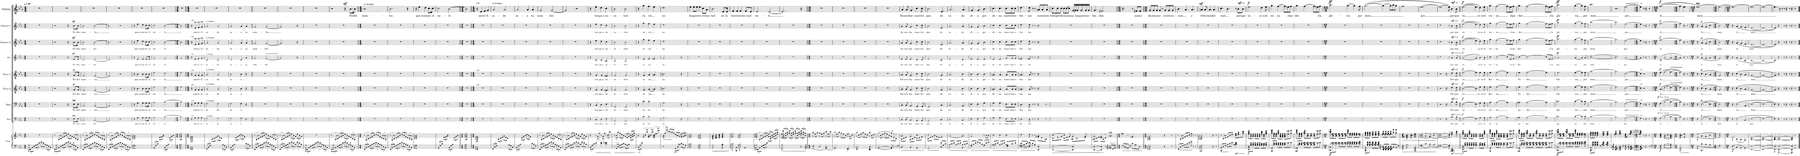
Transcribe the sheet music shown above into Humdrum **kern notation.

**kern	**kern	**dynam	**kern	**text	**dynam	**kern	**text	**dynam	**kern	**text	**dynam	**kern	**text	**dynam	**kern	**text	**dynam	**kern	**text	**dynam	**kern	**text	**dynam	**kern	**text	**dynam
*part9	*part9	*part9	*part8	*part8	*part8	*part7	*part7	*part7	*part6	*part6	*part6	*part5	*part5	*part5	*part4	*part4	*part4	*part3	*part3	*part3	*part2	*part2	*part2	*part1	*part1	*part1
*staff10	*staff9	*staff9/10	*staff8	*staff8	*staff8	*staff7	*staff7	*staff7	*staff6	*staff6	*staff6	*staff5	*staff5	*staff5	*staff4	*staff4	*staff4	*staff3	*staff3	*staff3	*staff2	*staff2	*staff2	*staff1	*staff1	*staff1
*I"Piano	*	*	*I"Bajo	*	*	*I"Bajo	*	*	*I"Tenor 2	*	*	*I"Tenor 1	*	*	*I"Alto	*	*	*I"Soprano 2	*	*	*I"Soprano 1	*	*	*I"Solista	*	*
*I'Pno.	*	*	*I'B.	*	*	*I'B.	*	*	*I'T2.	*	*	*I'T1.	*	*	*I'A.	*	*	*I'S2.	*	*	*I'S1.	*	*	*I'Sol.	*	*
*	*	*	*	*	*	*stria5	*	*	*stria5	*	*	*stria5	*	*	*	*	*	*stria5	*	*	*stria5	*	*	*stria5	*	*
*clefF4	*clefG2	*	*clefF4	*	*	*clefF4	*	*	*clefGv2	*	*	*clefGv2	*	*	*clefG2	*	*	*clefG2	*	*	*clefG2	*	*	*clefG2	*	*
*k[b-e-a-]	*k[b-e-a-]	*	*k[b-e-a-]	*	*	*k[b-e-a-]	*	*	*k[b-e-a-]	*	*	*k[b-e-a-]	*	*	*k[b-e-a-]	*	*	*k[b-e-a-]	*	*	*k[b-e-a-]	*	*	*k[b-e-a-]	*	*
*M4/4	*M4/4	*	*M4/4	*	*	*M4/4	*	*	*M4/4	*	*	*M4/4	*	*	*M4/4	*	*	*M4/4	*	*	*M4/4	*	*	*M4/4	*	*
*MM80	*MM80	*	*MM80	*	*	*MM80	*	*	*MM80	*	*	*MM80	*	*	*MM80	*	*	*MM80	*	*	*MM80	*	*	*MM80	*	*
=1	=1	=1	=1	=1	=1	=1	=1	=1	=1	=1	=1	=1	=1	=1	=1	=1	=1	=1	=1	=1	=1	=1	=1	=1	=1	=1
*^	*	*	*	*	*	*	*	*	*	*	*	*	*	*	*	*	*	*	*	*	*	*	*	*	*	*
*	*Xbrackettup	*	*	*	*	*	*	*	*	*	*	*	*	*	*	*	*	*	*	*	*	*	*	*	*	*	*
!	!	!	!LO:DY:b=2	!	!	!	!	!	!	!	!	!	!	!	!	!	!	!	!	!	!	!	!	!	!	!	!
1EE- 1BB- 1G	12EE-\L	1r	p	1r	.	.	1r	.	.	1r	.	.	1r	.	.	1r	.	.	1r	.	.	1r	.	.	1r	.	.
.	12BB-\	.	.	.	.	.	.	.	.	.	.	.	.	.	.	.	.	.	.	.	.	.	.	.	.	.	.
.	12E-\J	.	.	.	.	.	.	.	.	.	.	.	.	.	.	.	.	.	.	.	.	.	.	.	.	.	.
.	12G\L	.	.	.	.	.	.	.	.	.	.	.	.	.	.	.	.	.	.	.	.	.	.	.	.	.	.
.	12B-\	.	.	.	.	.	.	.	.	.	.	.	.	.	.	.	.	.	.	.	.	.	.	.	.	.	.
.	12e-\J	.	.	.	.	.	.	.	.	.	.	.	.	.	.	.	.	.	.	.	.	.	.	.	.	.	.
.	12g\L	.	.	.	.	.	.	.	.	.	.	.	.	.	.	.	.	.	.	.	.	.	.	.	.	.	.
.	12e-\	.	.	.	.	.	.	.	.	.	.	.	.	.	.	.	.	.	.	.	.	.	.	.	.	.	.
.	12B-\J	.	.	.	.	.	.	.	.	.	.	.	.	.	.	.	.	.	.	.	.	.	.	.	.	.	.
.	12G\L	.	.	.	.	.	.	.	.	.	.	.	.	.	.	.	.	.	.	.	.	.	.	.	.	.	.
.	12E-\	.	.	.	.	.	.	.	.	.	.	.	.	.	.	.	.	.	.	.	.	.	.	.	.	.	.
.	12BB-\J	.	.	.	.	.	.	.	.	.	.	.	.	.	.	.	.	.	.	.	.	.	.	.	.	.	.
=2	=2	=2	=2	=2	=2	=2	=2	=2	=2	=2	=2	=2	=2	=2	=2	=2	=2	=2	=2	=2	=2	=2	=2	=2	=2	=2	=2
2.EE-/ 2.BB-/ 2.G/	12EE-\L	12r	.	2r	.	.	2r	.	.	2r	.	.	2r	.	.	2r	.	.	2r	.	.	2r	.	.	1r	.	.
.	12BB-\	12G/L	.	.	.	.	.	.	.	.	.	.	.	.	.	.	.	.	.	.	.	.	.	.	.	.	.
.	12E-\J	12B-/J	.	.	.	.	.	.	.	.	.	.	.	.	.	.	.	.	.	.	.	.	.	.	.	.	.
*	*	*Xbrackettup	*	*	*	*	*	*	*	*	*	*	*	*	*	*	*	*	*	*	*	*	*	*	*	*	*
.	12G\L	12e-/L	.	.	.	.	.	.	.	.	.	.	.	.	.	.	.	.	.	.	.	.	.	.	.	.	.
.	12B-\	12g/	.	.	.	.	.	.	.	.	.	.	.	.	.	.	.	.	.	.	.	.	.	.	.	.	.
.	12e-\J	12b-/J	.	.	.	.	.	.	.	.	.	.	.	.	.	.	.	.	.	.	.	.	.	.	.	.	.
.	12g\L	12ee-\L	.	4r	.	.	4r	.	.	4r	.	.	4r	.	.	4r	.	.	4r	.	.	4r	.	.	.	.	.
.	12e-\	12b-\	.	.	.	.	.	.	.	.	.	.	.	.	.	.	.	.	.	.	.	.	.	.	.	.	.
.	12B-\J	12g\J	.	.	.	.	.	.	.	.	.	.	.	.	.	.	.	.	.	.	.	.	.	.	.	.	.
!	!	!	!	!	!LO:LY:b	!LO:DY:a	!	!LO:LY:b	!LO:DY:a	!	!LO:LY:b	!LO:DY:a	!	!LO:LY:b	!LO:DY:a	!	!LO:LY:b	!LO:DY:a	!	!LO:LY:b	!LO:DY:a	!	!LO:LY:b	!LO:DY:a	!	!	!
4r	12G\L	12e-/L	.	8.E-\L	Pa-	mp	8.E-\L	Pa-	mp	8.G/L	Pa-	p	8.G/L	Pa-	p	8.e-/L	Pa-	mf	8.b-\L	Pa-	mf	8.b-\L	Pa-	mf	.	.	.
.	12E-\	12B-/	.	.	.	.	.	.	.	.	.	.	.	.	.	.	.	.	.	.	.	.	.	.	.	.	.
.	12BB-\J	12G/J	.	.	.	.	.	.	.	.	.	.	.	.	.	.	.	.	.	.	.	.	.	.	.	.	.
!	!	!	!	!	!LO:LY:b	!	!	!LO:LY:b	!	!	!LO:LY:b	!	!	!LO:LY:b	!	!	!LO:LY:b	!	!	!LO:LY:b	!	!	!LO:LY:b	!	!	!	!
.	.	.	.	16E-\Jk	-dre	.	16E-\Jk	-dre	.	16G/Jk	-dre	.	16G/Jk	-dre	.	16e-/Jk	-dre	.	16b-\Jk	-dre	.	16b-\Jk	-dre	.	.	.	.
*v	*v	*	*	*	*	*	*	*	*	*	*	*	*	*	*	*	*	*	*	*	*	*	*	*	*	*	*
=3	=3	=3	=3	=3	=3	=3	=3	=3	=3	=3	=3	=3	=3	=3	=3	=3	=3	=3	=3	=3	=3	=3	=3	=3	=3	=3
*	*brackettup	*	*	*	*	*	*	*	*	*	*	*	*	*	*	*	*	*	*	*	*	*	*	*	*	*
!	!	!	!	!LO:LY:b	!	!	!LO:LY:b	!	!	!LO:LY:b	!	!	!LO:LY:b	!	!	!LO:LY:b	!	!	!LO:LY:b	!	!	!LO:LY:b	!	!	!	!
12EE-/L	12r	.	2BB-/	nues-	.	2BB-/	nues-	.	2F/	nues-	.	2F/	nues-	.	2d/	nues-	.	2b-\	nues-	.	2b-\	nues-	.	1r	.	.
12BB-/	12F/L	.	.	.	.	.	.	.	.	.	.	.	.	.	.	.	.	.	.	.	.	.	.	.	.	.
12D/J	12B-/J	.	.	.	.	.	.	.	.	.	.	.	.	.	.	.	.	.	.	.	.	.	.	.	.	.
*	*Xbrackettup	*	*	*	*	*	*	*	*	*	*	*	*	*	*	*	*	*	*	*	*	*	*	*	*	*
12F\L	12d/L	.	.	.	.	.	.	.	.	.	.	.	.	.	.	.	.	.	.	.	.	.	.	.	.	.
12B-\	12f/	.	.	.	.	.	.	.	.	.	.	.	.	.	.	.	.	.	.	.	.	.	.	.	.	.
12d\J	12b-/J	.	.	.	.	.	.	.	.	.	.	.	.	.	.	.	.	.	.	.	.	.	.	.	.	.
!	!	!	!	!LO:LY:b	!	!	!LO:LY:b	!	!	!LO:LY:b	!	!	!LO:LY:b	!	!	!LO:LY:b	!	!	!LO:LY:b	!	!	!LO:LY:b	!	!	!	!
12f\L	12dd/L	.	[2BB-/	-tro	.	[2BB-/	-tro	.	[2F/	-tro	.	[2F/	-tro	.	[2d/	-tro	.	[2b-\	-tro	.	[2b-\	-tro	.	.	.	.
12d\	12b-/	.	.	.	.	.	.	.	.	.	.	.	.	.	.	.	.	.	.	.	.	.	.	.	.	.
12B-\J	12f/J	.	.	.	.	.	.	.	.	.	.	.	.	.	.	.	.	.	.	.	.	.	.	.	.	.
12G\L	12d/L	.	.	.	.	.	.	.	.	.	.	.	.	.	.	.	.	.	.	.	.	.	.	.	.	.
12D\	12B-/	.	.	.	.	.	.	.	.	.	.	.	.	.	.	.	.	.	.	.	.	.	.	.	.	.
12BB-\J	12G/J	.	.	.	.	.	.	.	.	.	.	.	.	.	.	.	.	.	.	.	.	.	.	.	.	.
=4	=4	=4	=4	=4	=4	=4	=4	=4	=4	=4	=4	=4	=4	=4	=4	=4	=4	=4	=4	=4	=4	=4	=4	=4	=4	=4
*	*brackettup	*	*	*	*	*	*	*	*	*	*	*	*	*	*	*	*	*	*	*	*	*	*	*	*	*
12EE-/L	12r	.	2BB-/]	.	.	2BB-/]	.	.	2F/]	.	.	2F/]	.	.	2d/]	.	.	2b-\]	.	.	2b-\]	.	.	1r	.	.
12BB-/	12F/L	.	.	.	.	.	.	.	.	.	.	.	.	.	.	.	.	.	.	.	.	.	.	.	.	.
12D/J	12B-/J	.	.	.	.	.	.	.	.	.	.	.	.	.	.	.	.	.	.	.	.	.	.	.	.	.
*	*Xbrackettup	*	*	*	*	*	*	*	*	*	*	*	*	*	*	*	*	*	*	*	*	*	*	*	*	*
12F\L	12d/L	.	.	.	.	.	.	.	.	.	.	.	.	.	.	.	.	.	.	.	.	.	.	.	.	.
12B-\	12f/	.	.	.	.	.	.	.	.	.	.	.	.	.	.	.	.	.	.	.	.	.	.	.	.	.
12d\J	12b-/J	.	.	.	.	.	.	.	.	.	.	.	.	.	.	.	.	.	.	.	.	.	.	.	.	.
12f\L	12dd/L	.	2r	.	.	2r	.	.	2r	.	.	2r	.	.	2r	.	.	2r	.	.	2r	.	.	.	.	.
12d\	12b-/	.	.	.	.	.	.	.	.	.	.	.	.	.	.	.	.	.	.	.	.	.	.	.	.	.
12B-\J	12f/J	.	.	.	.	.	.	.	.	.	.	.	.	.	.	.	.	.	.	.	.	.	.	.	.	.
12G\L	12d/L	.	.	.	.	.	.	.	.	.	.	.	.	.	.	.	.	.	.	.	.	.	.	.	.	.
12D\	12B-/	.	.	.	.	.	.	.	.	.	.	.	.	.	.	.	.	.	.	.	.	.	.	.	.	.
12BB-\J	12G/J	.	.	.	.	.	.	.	.	.	.	.	.	.	.	.	.	.	.	.	.	.	.	.	.	.
=5	=5	=5	=5	=5	=5	=5	=5	=5	=5	=5	=5	=5	=5	=5	=5	=5	=5	=5	=5	=5	=5	=5	=5	=5	=5	=5
1GG:: 1E-:: 1G::	1B-:: 1e-:: 1g:: 1b-::	.	4r	.	.	4r	.	.	4r	.	.	4r	.	.	4r	.	.	4r	.	.	4r	.	.	1r	.	.
!	!	!	!	!LO:LY:b	!	!	!LO:LY:b	!	!	!LO:LY:b	!	!	!LO:LY:b	!	!	!LO:LY:b	!	!	!LO:LY:b	!	!	!LO:LY:b	!	!	!	!
.	.	.	4G\	que es-	.	4G\	que es-	.	4B-\	que es-	.	4B-\	que es-	.	4e-/	que es-	.	4ee-\	que es-	.	4ee-\	que es-	.	.	.	.
!	!	!	!	!LO:LY:b	!	!	!LO:LY:b	!	!	!LO:LY:b	!	!	!LO:LY:b	!	!	!LO:LY:b	!	!	!LO:LY:b	!	!	!LO:LY:b	!	!	!	!
.	.	.	4G\	-tás	.	4G\	-tás	.	4B-\	-tás	.	4B-\	-tás	.	4e-/	-tás	.	4dd\	-tás	.	4dd\	-tás	.	.	.	.
!	!	!	!	!LO:LY:b	!	!	!LO:LY:b	!	!	!LO:LY:b	!	!	!LO:LY:b	!	!	!LO:LY:b	!	!	!LO:LY:b	!	!	!LO:LY:b	!	!	!	!
.	.	.	8.G\L	en	.	8.G\L	en	.	8.B-\L	en	.	8.B-\L	en	.	8.e-/L	en	.	8.cc\L	en	.	8.cc\L	en	.	.	.	.
!	!	!	!	!LO:LY:b	!	!	!LO:LY:b	!	!	!LO:LY:b	!	!	!LO:LY:b	!	!	!LO:LY:b	!	!	!LO:LY:b	!	!	!LO:LY:b	!	!	!	!
.	.	.	16G\Jk	el	.	16G\Jk	el	.	16B-\Jk	el	.	16B-\Jk	el	.	16e-/Jk	el	.	16cc\Jk	el	.	16cc\Jk	el	.	.	.	.
=6	=6	=6	=6	=6	=6	=6	=6	=6	=6	=6	=6	=6	=6	=6	=6	=6	=6	=6	=6	=6	=6	=6	=6	=6	=6	=6
*	*^	*	*	*	*	*	*	*	*	*	*	*	*	*	*	*	*	*	*	*	*	*	*	*	*	*
!	!	!	!	!	!LO:LY:b	!	!	!LO:LY:b	!	!	!LO:LY:b	!	!	!LO:LY:b	!	!	!LO:LY:b	!	!	!LO:LY:b	!	!	!LO:LY:b	!	!	!	!
12AA-/L	1r	4ryy	.	2A-\	cie-	.	2A-\	cie-	.	2e-\	cie-	.	2e-\	cie-	.	2f/	cie-	.	2cc\	cie-	.	2cc\	cie-	.	1r	.	.
12F/	.	.	.	.	.	.	.	.	.	.	.	.	.	.	.	.	.	.	.	.	.	.	.	.	.	.	.
12c/J	.	.	.	.	.	.	.	.	.	.	.	.	.	.	.	.	.	.	.	.	.	.	.	.	.	.	.
4ryy	.	12e-\L	.	.	.	.	.	.	.	.	.	.	.	.	.	.	.	.	.	.	.	.	.	.	.	.	.
.	.	12f\	.	.	.	.	.	.	.	.	.	.	.	.	.	.	.	.	.	.	.	.	.	.	.	.	.
.	.	12a-\J	.	.	.	.	.	.	.	.	.	.	.	.	.	.	.	.	.	.	.	.	.	.	.	.	.
!	!	!	!	!	!LO:LY:b	!	!	!LO:LY:b	!	!	!LO:LY:b	!	!	!LO:LY:b	!	!	!LO:LY:b	!	!	!LO:LY:b	!	!	!LO:LY:b	!	!	!	!
12BB-\L	.	4ryy	.	[2B-\	-lo	.	[2B-\	-lo	.	2d\	-lo	.	2d\	-lo	.	2f/	-lo	.	[2b-\	-lo	.	[2b-\	-lo	.	.	.	.
12F\	.	.	.	.	.	.	.	.	.	.	.	.	.	.	.	.	.	.	.	.	.	.	.	.	.	.	.
12B-\J	.	.	.	.	.	.	.	.	.	.	.	.	.	.	.	.	.	.	.	.	.	.	.	.	.	.	.
4ryy	.	12d\L	.	.	.	.	.	.	.	.	.	.	.	.	.	.	.	.	.	.	.	.	.	.	.	.	.
.	.	12g\	.	.	.	.	.	.	.	.	.	.	.	.	.	.	.	.	.	.	.	.	.	.	.	.	.
.	.	12b-\J	.	.	.	.	.	.	.	.	.	.	.	.	.	.	.	.	.	.	.	.	.	.	.	.	.
*	*v	*v	*	*	*	*	*	*	*	*	*	*	*	*	*	*	*	*	*	*	*	*	*	*	*	*	*
=7	=7	=7	=7	=7	=7	=7	=7	=7	=7	=7	=7	=7	=7	=7	=7	=7	=7	=7	=7	=7	=7	=7	=7	=7	=7	=7
*M2/4	*M2/4	*	*M2/4	*	*	*M2/4	*	*	*M2/4	*	*	*M2/4	*	*	*M2/4	*	*	*M2/4	*	*	*M2/4	*	*	*M2/4	*	*
*	*^	*	*	*	*	*	*	*	*	*	*	*	*	*	*	*	*	*	*	*	*	*	*	*	*	*
!	!	!	!LO:DY:b	!	!	!	!	!	!	!	!	!	!	!	!	!	!	!	!	!	!	!	!	!	!	!	!
*	*v	*v	*	*	*	*	*	*	*	*	*	*	*	*	*	*	*	*	*	*	*	*	*	*	*	*	*
2GG\:: 2E-\:: 2B-\::	2e-/:: 2g/:: 2b-/:: 2ee-/::	pp	2B-\]	.	.	2B-\]	.	.	2e-\	.	.	2e-\	.	.	2g/	.	.	2b-\]	.	.	2b-\]	.	.	2r	.	.
=8||	=8||	=8||	=8||	=8||	=8||	=8||	=8||	=8||	=8||	=8||	=8||	=8||	=8||	=8||	=8||	=8||	=8||	=8||	=8||	=8||	=8||	=8||	=8||	=8||	=8||	=8||
*M4/4	*M4/4	*	*M4/4	*	*	*M4/4	*	*	*M4/4	*	*	*M4/4	*	*	*M4/4	*	*	*M4/4	*	*	*M4/4	*	*	*M4/4	*	*
!	!	!	!	!	!	!	!	!	!	!	!	!	!	!	!	!	!	!	!	!	!LO:TX:a:i:t=rit.	!	!	!	!	!
!	!	!	!	!	!	!	!	!	!	!	!	!	!	!	!	!	!	!LO:TX:a:i:t=rit.	!	!	!	!	!	!	!	!
!	!	!	!	!	!	!	!	!	!	!	!	!	!	!	!LO:TX:a:i:t=rit.	!	!	!	!	!	!	!	!	!	!	!
!	!	!	!	!	!	!	!	!	!	!	!	!LO:TX:a:i:t=rit.	!	!	!	!	!	!	!	!	!	!	!	!	!	!
!	!	!	!	!	!	!	!	!	!LO:TX:a:i:t=rit.	!	!	!	!	!	!	!	!	!	!	!	!	!	!	!	!	!
!	!	!	!	!	!	!LO:TX:a:i:t=rit.	!	!	!	!	!	!	!	!	!	!	!	!	!	!	!	!	!	!	!	!
!	!	!	!LO:TX:a:i:t=rit.	!	!	!	!	!	!	!	!	!	!	!	!	!	!	!	!	!	!	!	!	!	!	!
!	!	!LO:DY:b	!	!	!	!	!	!	!	!	!	!	!	!	!	!	!	!	!	!	!	!	!	!	!	!
1EE-:: 1GG:: 1C::	1G:: 1c:: 1e-:: 1g::	pp	4r	.	.	4r	.	.	4r	.	.	4r	.	.	4r	.	.	4r	.	.	4r	.	.	1r	.	.
!	!	!	!	!LO:LY:b	!	!	!LO:LY:b	!	!	!LO:LY:b	!	!	!LO:LY:b	!	!	!LO:LY:b	!	!	!LO:LY:b	!	!	!LO:LY:b	!	!	!	!
.	.	.	4G\	san-	.	4G\	san-	.	4G/	san-	.	4G/	san-	.	4e-/	san-	.	4e-;</	san-	.	4e-;</	san-	.	.	.	.
!	!	!	!	!LO:LY:b	!	!	!LO:LY:b	!	!	!LO:LY:b	!	!	!LO:LY:b	!	!	!LO:LY:b	!	!	!LO:LY:b	!	!	!LO:LY:b	!	!	!	!
.	.	.	4G\	-ti-	.	4G\	-ti-	.	4G/	-ti-	.	4G/	-ti-	.	4f/	-ti-	.	4f;</	-ti-	.	4f;</	-ti-	.	.	.	.
!	!	!	!	!LO:LY:b	!	!	!LO:LY:b	!	!	!LO:LY:b	!	!	!LO:LY:b	!	!	!LO:LY:b	!	!	!LO:LY:b	!	!	!LO:LY:b	!	!	!	!
.	.	.	4G\	-fi-	.	4G\	-fi-	.	4G/	-fi-	.	4G/	-fi-	.	4g/	-fi-	.	4g;</	-fi-	.	4g;</	-fi-	.	.	.	.
=9	=9	=9	=9	=9	=9	=9	=9	=9	=9	=9	=9	=9	=9	=9	=9	=9	=9	=9	=9	=9	=9	=9	=9	=9	=9	=9
*	*^	*	*	*	*	*	*	*	*	*	*	*	*	*	*	*	*	*	*	*	*	*	*	*	*	*
!	!	!	!	!	!	!	!	!	!	!	!	!	!	!	!	!	!	!	!	!	!	!LO:TX:a:i:t=a tempo	!	!	!	!	!
!	!	!	!	!	!	!	!	!	!	!	!	!	!	!	!	!	!	!	!LO:TX:a:i:t=a tempo	!	!	!	!	!	!	!	!
!	!	!	!	!	!	!	!	!	!	!	!	!	!	!	!	!LO:TX:a:i:t=a tempo	!	!	!	!	!	!	!	!	!	!	!
!	!	!	!	!	!	!	!	!	!	!	!	!	!LO:TX:a:i:t=a tempo	!	!	!	!	!	!	!	!	!	!	!	!	!	!
!	!	!	!	!	!	!	!	!	!	!LO:TX:a:i:t=a tempo	!	!	!	!	!	!	!	!	!	!	!	!	!	!	!	!	!
!	!	!	!	!	!	!	!LO:TX:a:i:t=a tempo	!	!	!	!	!	!	!	!	!	!	!	!	!	!	!	!	!	!	!	!
!	!	!	!	!LO:TX:a:i:t=a tempo	!	!	!	!	!	!	!	!	!	!	!	!	!	!	!	!	!	!	!	!	!	!	!
!	!	!	!	!	!LO:LY:b	!	!	!LO:LY:b	!	!	!LO:LY:b	!	!	!LO:LY:b	!	!	!LO:LY:b	!	!	!LO:LY:b	!	!	!LO:LY:b	!	!	!	!
12FF/L	1ryy	4ryy	.	2F\	-ca-	.	2F\	-ca-	.	2A-/	-ca-	.	2A-/	-ca-	.	2c/	-ca-	.	2a-/	-ca-	.	2a-/	-ca-	.	1r	.	.
12C/	.	.	.	.	.	.	.	.	.	.	.	.	.	.	.	.	.	.	.	.	.	.	.	.	.	.	.
12F/J	.	.	.	.	.	.	.	.	.	.	.	.	.	.	.	.	.	.	.	.	.	.	.	.	.	.	.
2ryy	.	12A-\L	.	.	.	.	.	.	.	.	.	.	.	.	.	.	.	.	.	.	.	.	.	.	.	.	.
.	.	12c\	.	.	.	.	.	.	.	.	.	.	.	.	.	.	.	.	.	.	.	.	.	.	.	.	.
.	.	12e-\J	.	.	.	.	.	.	.	.	.	.	.	.	.	.	.	.	.	.	.	.	.	.	.	.	.
!	!	!	!	!	!LO:LY:b	!	!	!LO:LY:b	!	!	!LO:LY:b	!	!	!LO:LY:b	!	!	!LO:LY:b	!	!	!LO:LY:b	!	!	!LO:LY:b	!	!	!	!
.	.	12a-\L	.	2F\	-do	.	2F\	-do	.	2A-/	-do	.	2A-/	-do	.	2c/	-do	.	2a-/	-do	.	2a-/	-do	.	.	.	.
.	.	12e-\	.	.	.	.	.	.	.	.	.	.	.	.	.	.	.	.	.	.	.	.	.	.	.	.	.
.	.	12c\J	.	.	.	.	.	.	.	.	.	.	.	.	.	.	.	.	.	.	.	.	.	.	.	.	.
12A-\L	.	4ryy	.	.	.	.	.	.	.	.	.	.	.	.	.	.	.	.	.	.	.	.	.	.	.	.	.
12F\	.	.	.	.	.	.	.	.	.	.	.	.	.	.	.	.	.	.	.	.	.	.	.	.	.	.	.
12C\J	.	.	.	.	.	.	.	.	.	.	.	.	.	.	.	.	.	.	.	.	.	.	.	.	.	.	.
=10	=10	=10	=10	=10	=10	=10	=10	=10	=10	=10	=10	=10	=10	=10	=10	=10	=10	=10	=10	=10	=10	=10	=10	=10	=10	=10	=10
!	!	!	!	!	!LO:LY:b	!	!	!LO:LY:b	!	!	!LO:LY:b	!	!	!LO:LY:b	!	!	!LO:LY:b	!	!	!LO:LY:b	!	!	!LO:LY:b	!	!	!	!
12BB-\L	1ryy	4ryy	.	2F\	se-	.	2F\	se-	.	2B-\	se-	.	2B-\	se-	.	2d/	se-	.	2a-/	se-	.	2a-/	se-	.	1r	.	.
12F\	.	.	.	.	.	.	.	.	.	.	.	.	.	.	.	.	.	.	.	.	.	.	.	.	.	.	.
12B-\J	.	.	.	.	.	.	.	.	.	.	.	.	.	.	.	.	.	.	.	.	.	.	.	.	.	.	.
2ryy	.	12d\L	.	.	.	.	.	.	.	.	.	.	.	.	.	.	.	.	.	.	.	.	.	.	.	.	.
.	.	12g\	.	.	.	.	.	.	.	.	.	.	.	.	.	.	.	.	.	.	.	.	.	.	.	.	.
.	.	12b-\J	.	.	.	.	.	.	.	.	.	.	.	.	.	.	.	.	.	.	.	.	.	.	.	.	.
!	!	!	!	!	!LO:LY:b	!	!	!LO:LY:b	!	!	!LO:LY:b	!	!	!LO:LY:b	!	!	!LO:LY:b	!	!	!LO:LY:b	!	!	!LO:LY:b	!	!	!	!
.	.	12dd\L	.	4F\	-a	.	4F\	-a	.	4B-\	-a	.	4B-\	-a	.	4d/	-a	.	4a-/	-a	.	4a-/	-a	.	.	.	.
.	.	12b-\	.	.	.	.	.	.	.	.	.	.	.	.	.	.	.	.	.	.	.	.	.	.	.	.	.
.	.	12f\J	.	.	.	.	.	.	.	.	.	.	.	.	.	.	.	.	.	.	.	.	.	.	.	.	.
!	!	!	!	!	!	!	!	!	!	!	!	!	!	!	!	!	!LO:LY:b	!	!	!LO:LY:b	!	!	!LO:LY:b	!	!	!	!
12d\L	.	4ryy	.	4r	.	.	4r	.	.	4r	.	.	4r	.	.	4a-/	tu	.	4a-/	tu	.	4a-/	tu	.	.	.	.
12B-\	.	.	.	.	.	.	.	.	.	.	.	.	.	.	.	.	.	.	.	.	.	.	.	.	.	.	.
12F\J	.	.	.	.	.	.	.	.	.	.	.	.	.	.	.	.	.	.	.	.	.	.	.	.	.	.	.
*	*v	*v	*	*	*	*	*	*	*	*	*	*	*	*	*	*	*	*	*	*	*	*	*	*	*	*	*
=11||	=11||	=11||	=11||	=11||	=11||	=11||	=11||	=11||	=11||	=11||	=11||	=11||	=11||	=11||	=11||	=11||	=11||	=11||	=11||	=11||	=11||	=11||	=11||	=11||	=11||	=11||
*	*brackettup	*	*	*	*	*	*	*	*	*	*	*	*	*	*	*	*	*	*	*	*	*	*	*	*	*
!	!	!	!	!	!	!	!	!	!	!	!	!	!	!	!	!LO:LY:b	!	!	!LO:LY:b	!	!	!LO:LY:b	!	!	!	!
12EE-/L	12r	.	1r	.	.	1r	.	.	1r	.	.	1r	.	.	2g/	nom-	.	2g/	nom-	.	2g/	nom-	.	1r	.	.
12BB-/	12G/L	.	.	.	.	.	.	.	.	.	.	.	.	.	.	.	.	.	.	.	.	.	.	.	.	.
12E-/J	12B-/J	.	.	.	.	.	.	.	.	.	.	.	.	.	.	.	.	.	.	.	.	.	.	.	.	.
*	*Xbrackettup	*	*	*	*	*	*	*	*	*	*	*	*	*	*	*	*	*	*	*	*	*	*	*	*	*
12G\L	12e-/L	.	.	.	.	.	.	.	.	.	.	.	.	.	.	.	.	.	.	.	.	.	.	.	.	.
12B-\	12g/	.	.	.	.	.	.	.	.	.	.	.	.	.	.	.	.	.	.	.	.	.	.	.	.	.
12e-\J	12b-/J	.	.	.	.	.	.	.	.	.	.	.	.	.	.	.	.	.	.	.	.	.	.	.	.	.
!	!	!	!	!	!	!	!	!	!	!	!	!	!	!	!	!LO:LY:b	!LO:HP:b	!	!LO:LY:b	!	!	!LO:LY:b	!	!	!	!
12g\L	12ee-\L	.	.	.	.	.	.	.	.	.	.	.	.	.	[2g/	-bre.	>	[2g/	-bre.	.	[2g/	-bre.	.	.	.	.
12e-\	12b-\	.	.	.	.	.	.	.	.	.	.	.	.	.	.	.	.	.	.	.	.	.	.	.	.	.
12B-\J	12g\J	.	.	.	.	.	.	.	.	.	.	.	.	.	.	.	.	.	.	.	.	.	.	.	.	.
12G\L	12e-/L	.	.	.	.	.	.	.	.	.	.	.	.	.	.	.	.	.	.	.	.	.	.	.	.	.
12E-\	12B-/	.	.	.	.	.	.	.	.	.	.	.	.	.	.	.	.	.	.	.	.	.	.	.	.	.
12BB-\J	12G/J	.	.	.	.	.	.	.	.	.	.	.	.	.	.	.	.	.	.	.	.	.	.	.	.	.
=12	=12	=12	=12	=12	=12	=12	=12	=12	=12	=12	=12	=12	=12	=12	=12	=12	=12	=12	=12	=12	=12	=12	=12	=12	=12	=12
*	*brackettup	*	*	*	*	*	*	*	*	*	*	*	*	*	*	*	*	*	*	*	*	*	*	*	*	*
12EE-/L	12r	.	1r	.	.	1r	.	.	1r	.	.	1r	.	.	2.g/]	.	.	2.g/]	.	.	2.g/]	.	.	1r	.	.
12BB-/	12G/L	.	.	.	.	.	.	.	.	.	.	.	.	.	.	.	.	.	.	.	.	.	.	.	.	.
12E-/J	12B-/J	.	.	.	.	.	.	.	.	.	.	.	.	.	.	.	.	.	.	.	.	.	.	.	.	.
*	*Xbrackettup	*	*	*	*	*	*	*	*	*	*	*	*	*	*	*	*	*	*	*	*	*	*	*	*	*
12G\L	12e-/L	.	.	.	.	.	.	.	.	.	.	.	.	.	.	.	.	.	.	.	.	.	.	.	.	.
12B-\	12g/	.	.	.	.	.	.	.	.	.	.	.	.	.	.	.	.	.	.	.	.	.	.	.	.	.
12e-\J	12b-/J	.	.	.	.	.	.	.	.	.	.	.	.	.	.	.	.	.	.	.	.	.	.	.	.	.
12g\L	12ee-\L	.	.	.	.	.	.	.	.	.	.	.	.	.	.	.	.	.	.	.	.	.	.	.	.	.
12e-\	12b-\	.	.	.	.	.	.	.	.	.	.	.	.	.	.	.	.	.	.	.	.	.	.	.	.	.
12B-\J	12g\J	.	.	.	.	.	.	.	.	.	.	.	.	.	.	.	.	.	.	.	.	.	.	.	.	.
12g\L	12ee-\L	.	.	.	.	.	.	.	.	.	.	.	.	.	4r	.	]	4r	.	.	4r	.	.	.	.	.
12e-\	12b-\	.	.	.	.	.	.	.	.	.	.	.	.	.	.	.	.	.	.	.	.	.	.	.	.	.
12B-\J	12g\J	.	.	.	.	.	.	.	.	.	.	.	.	.	.	.	.	.	.	.	.	.	.	.	.	.
=13	=13	=13	=13	=13	=13	=13	=13	=13	=13	=13	=13	=13	=13	=13	=13	=13	=13	=13	=13	=13	=13	=13	=13	=13	=13	=13
*^	*	*	*	*	*	*	*	*	*	*	*	*	*	*	*	*	*	*	*	*	*	*	*	*	*	*
!	!	!	!LO:DY:b=2	!	!	!	!	!	!	!	!	!	!	!	!	!	!	!	!	!	!	!	!	!	!	!	!
1EE- 1BB- 1G	12EE-\L	1r	p	1r	.	.	1r	.	.	1r	.	.	1r	.	.	1r	.	.	1r	.	.	1r	.	.	1r	.	.
.	12BB-\	.	.	.	.	.	.	.	.	.	.	.	.	.	.	.	.	.	.	.	.	.	.	.	.	.	.
.	12E-\J	.	.	.	.	.	.	.	.	.	.	.	.	.	.	.	.	.	.	.	.	.	.	.	.	.	.
.	12G\L	.	.	.	.	.	.	.	.	.	.	.	.	.	.	.	.	.	.	.	.	.	.	.	.	.	.
.	12B-\	.	.	.	.	.	.	.	.	.	.	.	.	.	.	.	.	.	.	.	.	.	.	.	.	.	.
.	12e-\J	.	.	.	.	.	.	.	.	.	.	.	.	.	.	.	.	.	.	.	.	.	.	.	.	.	.
.	12g\L	.	.	.	.	.	.	.	.	.	.	.	.	.	.	.	.	.	.	.	.	.	.	.	.	.	.
.	12e-\	.	.	.	.	.	.	.	.	.	.	.	.	.	.	.	.	.	.	.	.	.	.	.	.	.	.
.	12B-\J	.	.	.	.	.	.	.	.	.	.	.	.	.	.	.	.	.	.	.	.	.	.	.	.	.	.
.	12G\L	.	.	.	.	.	.	.	.	.	.	.	.	.	.	.	.	.	.	.	.	.	.	.	.	.	.
.	12E-\	.	.	.	.	.	.	.	.	.	.	.	.	.	.	.	.	.	.	.	.	.	.	.	.	.	.
.	12BB-\J	.	.	.	.	.	.	.	.	.	.	.	.	.	.	.	.	.	.	.	.	.	.	.	.	.	.
=14	=14	=14	=14	=14	=14	=14	=14	=14	=14	=14	=14	=14	=14	=14	=14	=14	=14	=14	=14	=14	=14	=14	=14	=14	=14	=14	=14
*	*	*brackettup	*	*	*	*	*	*	*	*	*	*	*	*	*	*	*	*	*	*	*	*	*	*	*	*	*
2.EE-/ 2.BB-/ 2.G/	12EE-\L	12r	.	1r	.	.	1r	.	.	1r	.	.	1r	.	.	1r	.	.	1r	.	.	1r	.	.	2r	.	.
.	12BB-\	12G/L	.	.	.	.	.	.	.	.	.	.	.	.	.	.	.	.	.	.	.	.	.	.	.	.	.
.	12E-\J	12B-/J	.	.	.	.	.	.	.	.	.	.	.	.	.	.	.	.	.	.	.	.	.	.	.	.	.
*	*	*Xbrackettup	*	*	*	*	*	*	*	*	*	*	*	*	*	*	*	*	*	*	*	*	*	*	*	*	*
.	12G\L	12e-/L	.	.	.	.	.	.	.	.	.	.	.	.	.	.	.	.	.	.	.	.	.	.	.	.	.
.	12B-\	12g/	.	.	.	.	.	.	.	.	.	.	.	.	.	.	.	.	.	.	.	.	.	.	.	.	.
.	12e-\J	12b-/J	.	.	.	.	.	.	.	.	.	.	.	.	.	.	.	.	.	.	.	.	.	.	.	.	.
!	!	!	!	!	!	!	!	!	!	!	!	!	!	!	!	!	!	!	!	!	!	!	!	!	!	!	!LO:DY:a
.	12g\L	12ee-\L	.	.	.	.	.	.	.	.	.	.	.	.	.	.	.	.	.	.	.	.	.	.	4r	.	mf
.	12e-\	12b-\	.	.	.	.	.	.	.	.	.	.	.	.	.	.	.	.	.	.	.	.	.	.	.	.	.
.	12B-\J	12g\J	.	.	.	.	.	.	.	.	.	.	.	.	.	.	.	.	.	.	.	.	.	.	.	.	.
!	!	!	!	!	!	!	!	!	!	!	!	!	!	!	!	!	!	!	!	!	!	!	!	!	!	!LO:LY:b	!
4r	12G\L	12e-/L	.	.	.	.	.	.	.	.	.	.	.	.	.	.	.	.	.	.	.	.	.	.	8.b-\L	Pa-	.
.	12E-\	12B-/	.	.	.	.	.	.	.	.	.	.	.	.	.	.	.	.	.	.	.	.	.	.	.	.	.
.	12BB-\J	12G/J	.	.	.	.	.	.	.	.	.	.	.	.	.	.	.	.	.	.	.	.	.	.	.	.	.
!	!	!	!	!	!	!	!	!	!	!	!	!	!	!	!	!	!	!	!	!	!	!	!	!	!	!LO:LY:b	!
.	.	.	.	.	.	.	.	.	.	.	.	.	.	.	.	.	.	.	.	.	.	.	.	.	16b-\Jk	-dre	.
*v	*v	*	*	*	*	*	*	*	*	*	*	*	*	*	*	*	*	*	*	*	*	*	*	*	*	*	*
=15||	=15||	=15||	=15||	=15||	=15||	=15||	=15||	=15||	=15||	=15||	=15||	=15||	=15||	=15||	=15||	=15||	=15||	=15||	=15||	=15||	=15||	=15||	=15||	=15||	=15||	=15||
*M4/4	*M4/4	*	*M4/4	*	*	*M4/4	*	*	*M4/4	*	*	*M4/4	*	*	*M4/4	*	*	*M4/4	*	*	*M4/4	*	*	*M4/4	*	*
*	*brackettup	*	*	*	*	*	*	*	*	*	*	*	*	*	*	*	*	*	*	*	*	*	*	*	*	*
!	!	!	!	!	!	!	!	!	!	!	!	!	!	!	!	!	!	!	!	!	!	!	!	!LO:TX:a:i:t=a tempo	!	!
!	!	!	!	!	!	!	!	!	!	!	!	!	!	!	!	!	!	!	!	!	!	!	!	!	!LO:LY:b	!
12EE-/L	12r	.	1r	.	.	1r	.	.	1r	.	.	1r	.	.	1r	.	.	1r	.	.	1r	.	.	1b-	nues-	.
12BB-/	12F/L	.	.	.	.	.	.	.	.	.	.	.	.	.	.	.	.	.	.	.	.	.	.	.	.	.
12D/J	12B-/J	.	.	.	.	.	.	.	.	.	.	.	.	.	.	.	.	.	.	.	.	.	.	.	.	.
*	*Xbrackettup	*	*	*	*	*	*	*	*	*	*	*	*	*	*	*	*	*	*	*	*	*	*	*	*	*
12F\L	12d/L	.	.	.	.	.	.	.	.	.	.	.	.	.	.	.	.	.	.	.	.	.	.	.	.	.
12B-\	12f/	.	.	.	.	.	.	.	.	.	.	.	.	.	.	.	.	.	.	.	.	.	.	.	.	.
12d\J	12b-/J	.	.	.	.	.	.	.	.	.	.	.	.	.	.	.	.	.	.	.	.	.	.	.	.	.
12f\L	12dd/L	.	.	.	.	.	.	.	.	.	.	.	.	.	.	.	.	.	.	.	.	.	.	.	.	.
12d\	12b-/	.	.	.	.	.	.	.	.	.	.	.	.	.	.	.	.	.	.	.	.	.	.	.	.	.
12B-\J	12f/J	.	.	.	.	.	.	.	.	.	.	.	.	.	.	.	.	.	.	.	.	.	.	.	.	.
12G\L	12d/L	.	.	.	.	.	.	.	.	.	.	.	.	.	.	.	.	.	.	.	.	.	.	.	.	.
12D\	12B-/	.	.	.	.	.	.	.	.	.	.	.	.	.	.	.	.	.	.	.	.	.	.	.	.	.
12BB-\J	12G/J	.	.	.	.	.	.	.	.	.	.	.	.	.	.	.	.	.	.	.	.	.	.	.	.	.
=16	=16	=16	=16	=16	=16	=16	=16	=16	=16	=16	=16	=16	=16	=16	=16	=16	=16	=16	=16	=16	=16	=16	=16	=16	=16	=16
*	*brackettup	*	*	*	*	*	*	*	*	*	*	*	*	*	*	*	*	*	*	*	*	*	*	*	*	*
!	!	!	!	!	!	!	!	!	!	!	!	!	!	!	!	!	!	!	!	!	!	!	!	!	!LO:LY:b	!
12EE-/L	12r	.	1r	.	.	1r	.	.	1r	.	.	1r	.	.	1r	.	.	1r	.	.	1r	.	.	2.b-\	-tro	.
12BB-/	12F/L	.	.	.	.	.	.	.	.	.	.	.	.	.	.	.	.	.	.	.	.	.	.	.	.	.
12D/J	12B-/J	.	.	.	.	.	.	.	.	.	.	.	.	.	.	.	.	.	.	.	.	.	.	.	.	.
*	*Xbrackettup	*	*	*	*	*	*	*	*	*	*	*	*	*	*	*	*	*	*	*	*	*	*	*	*	*
12F\L	12d/L	.	.	.	.	.	.	.	.	.	.	.	.	.	.	.	.	.	.	.	.	.	.	.	.	.
12B-\	12f/	.	.	.	.	.	.	.	.	.	.	.	.	.	.	.	.	.	.	.	.	.	.	.	.	.
12d\J	12b-/J	.	.	.	.	.	.	.	.	.	.	.	.	.	.	.	.	.	.	.	.	.	.	.	.	.
12f\L	12dd/L	.	.	.	.	.	.	.	.	.	.	.	.	.	.	.	.	.	.	.	.	.	.	.	.	.
12d\	12b-/	.	.	.	.	.	.	.	.	.	.	.	.	.	.	.	.	.	.	.	.	.	.	.	.	.
12B-\J	12f/J	.	.	.	.	.	.	.	.	.	.	.	.	.	.	.	.	.	.	.	.	.	.	.	.	.
12G\L	12d/L	.	.	.	.	.	.	.	.	.	.	.	.	.	.	.	.	.	.	.	.	.	.	4r	.	.
12D\	12B-/	.	.	.	.	.	.	.	.	.	.	.	.	.	.	.	.	.	.	.	.	.	.	.	.	.
12BB-\J	12G/J	.	.	.	.	.	.	.	.	.	.	.	.	.	.	.	.	.	.	.	.	.	.	.	.	.
=17	=17	=17	=17	=17	=17	=17	=17	=17	=17	=17	=17	=17	=17	=17	=17	=17	=17	=17	=17	=17	=17	=17	=17	=17	=17	=17
1GG:: 1E-:: 1G::	1B-:: 1e-:: 1g:: 1b-::	.	1r	.	.	1r	.	.	1r	.	.	1r	.	.	1r	.	.	1r	.	.	1r	.	.	4r	.	.
!	!	!	!	!	!	!	!	!	!	!	!	!	!	!	!	!	!	!	!	!	!	!	!	!	!LO:LY:b	!
.	.	.	.	.	.	.	.	.	.	.	.	.	.	.	.	.	.	.	.	.	.	.	.	4ee-\	que es-	.
!	!	!	!	!	!	!	!	!	!	!	!	!	!	!	!	!	!	!	!	!	!	!	!	!	!LO:LY:b	!
.	.	.	.	.	.	.	.	.	.	.	.	.	.	.	.	.	.	.	.	.	.	.	.	4dd\	-tás	.
!	!	!	!	!	!	!	!	!	!	!	!	!	!	!	!	!	!	!	!	!	!	!	!	!	!LO:LY:b	!
.	.	.	.	.	.	.	.	.	.	.	.	.	.	.	.	.	.	.	.	.	.	.	.	8.cc\L	en	.
!	!	!	!	!	!	!	!	!	!	!	!	!	!	!	!	!	!	!	!	!	!	!	!	!	!LO:LY:b	!
.	.	.	.	.	.	.	.	.	.	.	.	.	.	.	.	.	.	.	.	.	.	.	.	16cc\Jk	el	.
=18	=18	=18	=18	=18	=18	=18	=18	=18	=18	=18	=18	=18	=18	=18	=18	=18	=18	=18	=18	=18	=18	=18	=18	=18	=18	=18
*	*^	*	*	*	*	*	*	*	*	*	*	*	*	*	*	*	*	*	*	*	*	*	*	*	*	*
!	!	!	!	!	!	!	!	!	!	!	!	!	!	!	!	!	!	!	!	!	!	!	!	!	!	!LO:LY:b	!
12AA-/L	1r	4ryy	.	1r	.	.	1r	.	.	1r	.	.	1r	.	.	1r	.	.	1r	.	.	1r	.	.	2cc\	cie-	.
12F/	.	.	.	.	.	.	.	.	.	.	.	.	.	.	.	.	.	.	.	.	.	.	.	.	.	.	.
12c/J	.	.	.	.	.	.	.	.	.	.	.	.	.	.	.	.	.	.	.	.	.	.	.	.	.	.	.
4ryy	.	12e-\L	.	.	.	.	.	.	.	.	.	.	.	.	.	.	.	.	.	.	.	.	.	.	.	.	.
.	.	12f\	.	.	.	.	.	.	.	.	.	.	.	.	.	.	.	.	.	.	.	.	.	.	.	.	.
.	.	12a-\J	.	.	.	.	.	.	.	.	.	.	.	.	.	.	.	.	.	.	.	.	.	.	.	.	.
!	!	!	!	!	!	!	!	!	!	!	!	!	!	!	!	!	!	!	!	!	!	!	!	!	!	!LO:LY:b	!
12BB-\L	.	4ryy	.	.	.	.	.	.	.	.	.	.	.	.	.	.	.	.	.	.	.	.	.	.	[2b-\	-lo	.
12F\	.	.	.	.	.	.	.	.	.	.	.	.	.	.	.	.	.	.	.	.	.	.	.	.	.	.	.
12B-\J	.	.	.	.	.	.	.	.	.	.	.	.	.	.	.	.	.	.	.	.	.	.	.	.	.	.	.
4ryy	.	12d\L	.	.	.	.	.	.	.	.	.	.	.	.	.	.	.	.	.	.	.	.	.	.	.	.	.
.	.	12g\	.	.	.	.	.	.	.	.	.	.	.	.	.	.	.	.	.	.	.	.	.	.	.	.	.
.	.	12b-\J	.	.	.	.	.	.	.	.	.	.	.	.	.	.	.	.	.	.	.	.	.	.	.	.	.
*	*v	*v	*	*	*	*	*	*	*	*	*	*	*	*	*	*	*	*	*	*	*	*	*	*	*	*	*
=19||	=19||	=19||	=19||	=19||	=19||	=19||	=19||	=19||	=19||	=19||	=19||	=19||	=19||	=19||	=19||	=19||	=19||	=19||	=19||	=19||	=19||	=19||	=19||	=19||	=19||	=19||
*M2/4	*M2/4	*	*M2/4	*	*	*M2/4	*	*	*M2/4	*	*	*M2/4	*	*	*M2/4	*	*	*M2/4	*	*	*M2/4	*	*	*M2/4	*	*
*	*^	*	*	*	*	*	*	*	*	*	*	*	*	*	*	*	*	*	*	*	*	*	*	*	*	*
!	!	!	!LO:DY:b	!	!	!	!	!	!	!	!	!	!	!	!	!	!	!	!	!	!	!	!	!	!	!	!
*	*v	*v	*	*	*	*	*	*	*	*	*	*	*	*	*	*	*	*	*	*	*	*	*	*	*	*	*
2GG\:: 2E-\:: 2B-\::	2e-/:: 2g/:: 2b-/:: 2ee-/::	pp	2r	.	.	2r	.	.	2r	.	.	2r	.	.	2r	.	.	2r	.	.	2r	.	.	2b-\]	.	.
=20||	=20||	=20||	=20||	=20||	=20||	=20||	=20||	=20||	=20||	=20||	=20||	=20||	=20||	=20||	=20||	=20||	=20||	=20||	=20||	=20||	=20||	=20||	=20||	=20||	=20||	=20||
*M4/4	*M4/4	*	*M4/4	*	*	*M4/4	*	*	*M4/4	*	*	*M4/4	*	*	*M4/4	*	*	*M4/4	*	*	*M4/4	*	*	*M4/4	*	*
!	!	!	!	!	!	!	!	!	!	!	!	!	!	!	!	!	!	!	!	!	!	!	!	!LO:TX:a:i:t=rit.	!	!
!	!	!	!	!	!	!	!	!	!	!	!	!LO:TX:a:i:t=rit.	!	!	!	!	!	!	!	!	!	!	!	!	!	!
!	!	!	!	!	!	!	!	!	!LO:TX:a:i:t=rit.	!	!	!	!	!	!	!	!	!	!	!	!	!	!	!	!	!
!	!	!LO:DY:b	!	!	!	!	!	!	!	!	!	!	!	!	!	!	!	!	!	!	!	!	!	!	!	!
1EE-:: 1GG:: 1C::	1G:: 1c:: 1e-:: 1g::	pp	1r	.	.	1r	.	.	1r	.	.	1r	.	.	1r	.	.	1r	.	.	1r	.	.	4r	.	.
!	!	!	!	!	!	!	!	!	!	!	!	!	!	!	!	!	!	!	!	!	!	!	!	!	!LO:LY:b	!
.	.	.	.	.	.	.	.	.	.	.	.	.	.	.	.	.	.	.	.	.	.	.	.	4e-/	san-	.
!	!	!	!	!	!	!	!	!	!	!	!	!	!	!	!	!	!	!	!	!	!	!	!	!	!LO:LY:b	!
.	.	.	.	.	.	.	.	.	.	.	.	.	.	.	.	.	.	.	.	.	.	.	.	4f/	-ti-	.
!	!	!	!	!	!	!	!	!	!	!	!	!	!	!	!	!	!	!	!	!	!	!	!	!	!LO:LY:b	!
.	.	.	.	.	.	.	.	.	.	.	.	.	.	.	.	.	.	.	.	.	.	.	.	4g/	-fi-	.
=21	=21	=21	=21	=21	=21	=21	=21	=21	=21	=21	=21	=21	=21	=21	=21	=21	=21	=21	=21	=21	=21	=21	=21	=21	=21	=21
*	*^	*	*	*	*	*	*	*	*	*	*	*	*	*	*	*	*	*	*	*	*	*	*	*	*	*
!	!	!	!	!	!	!	!	!	!	!	!	!	!	!	!	!	!	!	!	!	!	!	!	!	!LO:TX:a:i:t=a tempo	!	!
!	!	!	!	!	!	!	!	!	!	!	!	!	!	!	!	!	!	!	!	!	!	!	!	!	!	!LO:LY:b	!
12FF/L	1ryy	4ryy	.	1r	.	.	1r	.	.	1r	.	.	1r	.	.	1r	.	.	1r	.	.	1r	.	.	2a-/	-ca-	.
12C/	.	.	.	.	.	.	.	.	.	.	.	.	.	.	.	.	.	.	.	.	.	.	.	.	.	.	.
12F/J	.	.	.	.	.	.	.	.	.	.	.	.	.	.	.	.	.	.	.	.	.	.	.	.	.	.	.
2ryy	.	12A-\L	.	.	.	.	.	.	.	.	.	.	.	.	.	.	.	.	.	.	.	.	.	.	.	.	.
.	.	12c\	.	.	.	.	.	.	.	.	.	.	.	.	.	.	.	.	.	.	.	.	.	.	.	.	.
.	.	12e-\J	.	.	.	.	.	.	.	.	.	.	.	.	.	.	.	.	.	.	.	.	.	.	.	.	.
!	!	!	!	!	!	!	!	!	!	!	!	!	!	!	!	!	!	!	!	!	!	!	!	!	!	!LO:LY:b	!
.	.	12a-\L	.	.	.	.	.	.	.	.	.	.	.	.	.	.	.	.	.	.	.	.	.	.	2a-/	-do	.
.	.	12e-\	.	.	.	.	.	.	.	.	.	.	.	.	.	.	.	.	.	.	.	.	.	.	.	.	.
.	.	12c\J	.	.	.	.	.	.	.	.	.	.	.	.	.	.	.	.	.	.	.	.	.	.	.	.	.
12A-\L	.	4ryy	.	.	.	.	.	.	.	.	.	.	.	.	.	.	.	.	.	.	.	.	.	.	.	.	.
12F\	.	.	.	.	.	.	.	.	.	.	.	.	.	.	.	.	.	.	.	.	.	.	.	.	.	.	.
12C\J	.	.	.	.	.	.	.	.	.	.	.	.	.	.	.	.	.	.	.	.	.	.	.	.	.	.	.
=22	=22	=22	=22	=22	=22	=22	=22	=22	=22	=22	=22	=22	=22	=22	=22	=22	=22	=22	=22	=22	=22	=22	=22	=22	=22	=22	=22
!	!	!	!	!	!	!	!	!	!	!	!	!	!	!	!	!	!	!	!	!	!	!	!	!	!	!LO:LY:b	!
12BB-\L	1ryy	4ryy	.	1r	.	.	1r	.	.	1r	.	.	1r	.	.	1r	.	.	1r	.	.	1r	.	.	2a-/	se-	.
12F\	.	.	.	.	.	.	.	.	.	.	.	.	.	.	.	.	.	.	.	.	.	.	.	.	.	.	.
12B-\J	.	.	.	.	.	.	.	.	.	.	.	.	.	.	.	.	.	.	.	.	.	.	.	.	.	.	.
2ryy	.	12d\L	.	.	.	.	.	.	.	.	.	.	.	.	.	.	.	.	.	.	.	.	.	.	.	.	.
.	.	12g\	.	.	.	.	.	.	.	.	.	.	.	.	.	.	.	.	.	.	.	.	.	.	.	.	.
.	.	12b-\J	.	.	.	.	.	.	.	.	.	.	.	.	.	.	.	.	.	.	.	.	.	.	.	.	.
!	!	!	!	!	!	!	!	!	!	!	!	!	!	!	!	!	!	!	!	!	!	!	!	!	!	!LO:LY:b	!
.	.	12dd\L	.	.	.	.	.	.	.	.	.	.	.	.	.	.	.	.	.	.	.	.	.	.	4a-/	-a	.
.	.	12b-\	.	.	.	.	.	.	.	.	.	.	.	.	.	.	.	.	.	.	.	.	.	.	.	.	.
.	.	12f\J	.	.	.	.	.	.	.	.	.	.	.	.	.	.	.	.	.	.	.	.	.	.	.	.	.
!	!	!	!	!	!	!	!	!	!	!	!	!	!	!	!	!	!	!	!	!	!	!	!	!	!	!LO:LY:b	!
12d\L	.	4ryy	.	.	.	.	.	.	.	.	.	.	.	.	.	.	.	.	.	.	.	.	.	.	4a-/	tu	.
12B-\	.	.	.	.	.	.	.	.	.	.	.	.	.	.	.	.	.	.	.	.	.	.	.	.	.	.	.
12F\J	.	.	.	.	.	.	.	.	.	.	.	.	.	.	.	.	.	.	.	.	.	.	.	.	.	.	.
*	*v	*v	*	*	*	*	*	*	*	*	*	*	*	*	*	*	*	*	*	*	*	*	*	*	*	*	*
=23	=23	=23	=23	=23	=23	=23	=23	=23	=23	=23	=23	=23	=23	=23	=23	=23	=23	=23	=23	=23	=23	=23	=23	=23	=23	=23
*	*brackettup	*	*	*	*	*	*	*	*	*	*	*	*	*	*	*	*	*	*	*	*	*	*	*	*	*
!	!	!	!	!	!	!	!	!	!	!	!	!	!	!	!	!	!	!	!	!	!	!	!	!	!LO:LY:b	!
12EE-/L	12r	.	1r	.	.	1r	.	.	1r	.	.	1r	.	.	1r	.	.	1r	.	.	1r	.	.	2g/	nom-	.
12BB-/	12G/L	.	.	.	.	.	.	.	.	.	.	.	.	.	.	.	.	.	.	.	.	.	.	.	.	.
12E-/J	12B-/J	.	.	.	.	.	.	.	.	.	.	.	.	.	.	.	.	.	.	.	.	.	.	.	.	.
*	*Xbrackettup	*	*	*	*	*	*	*	*	*	*	*	*	*	*	*	*	*	*	*	*	*	*	*	*	*
12G\L	12e-/L	.	.	.	.	.	.	.	.	.	.	.	.	.	.	.	.	.	.	.	.	.	.	.	.	.
12B-\	12g/	.	.	.	.	.	.	.	.	.	.	.	.	.	.	.	.	.	.	.	.	.	.	.	.	.
12e-\J	12b-/J	.	.	.	.	.	.	.	.	.	.	.	.	.	.	.	.	.	.	.	.	.	.	.	.	.
!	!	!	!	!	!	!	!	!	!	!	!	!	!	!	!	!	!	!	!	!	!	!	!	!	!LO:LY:b	!
12g\L	12ee-\L	.	.	.	.	.	.	.	.	.	.	.	.	.	.	.	.	.	.	.	.	.	.	[2g/	-bre	.
12e-\	12b-\	.	.	.	.	.	.	.	.	.	.	.	.	.	.	.	.	.	.	.	.	.	.	.	.	.
12B-\J	12g\J	.	.	.	.	.	.	.	.	.	.	.	.	.	.	.	.	.	.	.	.	.	.	.	.	.
12G\L	12e-/L	.	.	.	.	.	.	.	.	.	.	.	.	.	.	.	.	.	.	.	.	.	.	.	.	.
12E-\	12B-/	.	.	.	.	.	.	.	.	.	.	.	.	.	.	.	.	.	.	.	.	.	.	.	.	.
12BB-\J	12G/J	.	.	.	.	.	.	.	.	.	.	.	.	.	.	.	.	.	.	.	.	.	.	.	.	.
=24	=24	=24	=24	=24	=24	=24	=24	=24	=24	=24	=24	=24	=24	=24	=24	=24	=24	=24	=24	=24	=24	=24	=24	=24	=24	=24
*	*brackettup	*	*	*	*	*	*	*	*	*	*	*	*	*	*	*	*	*	*	*	*	*	*	*	*	*
12EE-/L	12r	.	1r	.	.	1r	.	.	1r	.	.	1r	.	.	1r	.	.	1r	.	.	1r	.	.	2g/]	.	.
12BB-/	12G/L	.	.	.	.	.	.	.	.	.	.	.	.	.	.	.	.	.	.	.	.	.	.	.	.	.
12E-/J	12B-/J	.	.	.	.	.	.	.	.	.	.	.	.	.	.	.	.	.	.	.	.	.	.	.	.	.
*	*Xbrackettup	*	*	*	*	*	*	*	*	*	*	*	*	*	*	*	*	*	*	*	*	*	*	*	*	*
12G\L	12e-/L	.	.	.	.	.	.	.	.	.	.	.	.	.	.	.	.	.	.	.	.	.	.	.	.	.
12B-\	12g/	.	.	.	.	.	.	.	.	.	.	.	.	.	.	.	.	.	.	.	.	.	.	.	.	.
12e-\J	12b-/J	.	.	.	.	.	.	.	.	.	.	.	.	.	.	.	.	.	.	.	.	.	.	.	.	.
12g\L	12ee-\L	.	.	.	.	.	.	.	.	.	.	.	.	.	.	.	.	.	.	.	.	.	.	2r	.	.
12e-\	12b-\	.	.	.	.	.	.	.	.	.	.	.	.	.	.	.	.	.	.	.	.	.	.	.	.	.
12B-\J	12g\J	.	.	.	.	.	.	.	.	.	.	.	.	.	.	.	.	.	.	.	.	.	.	.	.	.
12g\L	12ee-\L	.	.	.	.	.	.	.	.	.	.	.	.	.	.	.	.	.	.	.	.	.	.	.	.	.
12e-\	12b-\	.	.	.	.	.	.	.	.	.	.	.	.	.	.	.	.	.	.	.	.	.	.	.	.	.
12B-\J	12g\J	.	.	.	.	.	.	.	.	.	.	.	.	.	.	.	.	.	.	.	.	.	.	.	.	.
=25	=25	=25	=25	=25	=25	=25	=25	=25	=25	=25	=25	=25	=25	=25	=25	=25	=25	=25	=25	=25	=25	=25	=25	=25	=25	=25
12C\L	4r	.	4r	.	.	4r	.	.	4r	.	.	4r	.	.	4r	.	.	4r	.	.	4r	.	.	4r	.	.
12G\	.	.	.	.	.	.	.	.	.	.	.	.	.	.	.	.	.	.	.	.	.	.	.	.	.	.
12c\J	.	.	.	.	.	.	.	.	.	.	.	.	.	.	.	.	.	.	.	.	.	.	.	.	.	.
*	*brackettup	*	*	*	*	*	*	*	*	*	*	*	*	*	*	*	*	*	*	*	*	*	*	*	*	*
!	!	!	!	!LO:LY:b	!	!	!LO:LY:b	!	!	!LO:LY:b	!	!	!LO:LY:b	!	!	!LO:LY:b	!	!	!LO:LY:b	!	!	!LO:LY:b	!	!	!LO:LY:b	!
4e-\	12r	.	4C/	ven-	.	4C/	ven-	.	4G/	ven-	.	4G/	ven-	.	4c/	ven-	.	4ee-\	ven-	.	4ee-\	ven-	.	4ee-\	ven-	.
.	12g\L	.	.	.	.	.	.	.	.	.	.	.	.	.	.	.	.	.	.	.	.	.	.	.	.	.
.	12gg\J	.	.	.	.	.	.	.	.	.	.	.	.	.	.	.	.	.	.	.	.	.	.	.	.	.
!	!	!	!	!LO:LY:b	!	!	!LO:LY:b	!	!	!LO:LY:b	!	!	!LO:LY:b	!	!	!LO:LY:b	!	!	!LO:LY:b	!	!	!LO:LY:b	!	!	!LO:LY:b	!
4d\ 4f\	12r	.	4D\	-ga a	.	4D\	-ga a	.	4G/	-ga a	.	4G/	-ga a	.	4c/	-ga a	.	4dd\	-ga a	.	4dd\	-ga a	.	4dd\	-ga a	.
.	12g\L	.	.	.	.	.	.	.	.	.	.	.	.	.	.	.	.	.	.	.	.	.	.	.	.	.
.	12gg\J	.	.	.	.	.	.	.	.	.	.	.	.	.	.	.	.	.	.	.	.	.	.	.	.	.
!	!	!	!	!LO:LY:b	!	!	!LO:LY:b	!	!	!LO:LY:b	!	!	!LO:LY:b	!	!	!LO:LY:b	!	!	!LO:LY:b	!	!	!LO:LY:b	!	!	!LO:LY:b	!
4c\ 4e-\ 4f#X\	12r	.	4E-\	no-	.	4E-\	no-	.	4F#X/	no-	.	4F#X/	no-	.	4An/	no-	.	4cc\	no-	.	4cc\	no-	.	4cc\	no-	.
.	12cc\L	.	.	.	.	.	.	.	.	.	.	.	.	.	.	.	.	.	.	.	.	.	.	.	.	.
.	12ccc\J	.	.	.	.	.	.	.	.	.	.	.	.	.	.	.	.	.	.	.	.	.	.	.	.	.
=26	=26	=26	=26	=26	=26	=26	=26	=26	=26	=26	=26	=26	=26	=26	=26	=26	=26	=26	=26	=26	=26	=26	=26	=26	=26	=26
*brackettup	*	*	*	*	*	*	*	*	*	*	*	*	*	*	*	*	*	*	*	*	*	*	*	*	*	*
!	!	!LO:HP:b=2	!	!LO:LY:b	!	!	!LO:LY:b	!	!	!LO:LY:b	!	!	!LO:LY:b	!	!	!LO:LY:b	!	!	!LO:LY:b	!	!	!LO:LY:b	!	!	!LO:LY:b	!
*	*^	*	*	*	*	*	*	*	*	*	*	*	*	*	*	*	*	*	*	*	*	*	*	*	*	*
12r	12r	2.ryy	>	2GG/	-so-	.	2GG/	-so-	.	2G/	-so-	.	2G/	-so-	.	2G/	-so-	.	2b-\	-so-	.	2b-\	-so-	.	2b-\	-so-	.
12GG/L	12b-\L	.	.	.	.	.	.	.	.	.	.	.	.	.	.	.	.	.	.	.	.	.	.	.	.	.	.
12D/J	12bb-\J	.	.	.	.	.	.	.	.	.	.	.	.	.	.	.	.	.	.	.	.	.	.	.	.	.	.
*Xbrackettup	*Xbrackettup	*	*	*	*	*	*	*	*	*	*	*	*	*	*	*	*	*	*	*	*	*	*	*	*	*	*
12G\L	12gg\L	.	.	.	.	.	.	.	.	.	.	.	.	.	.	.	.	.	.	.	.	.	.	.	.	.	.
12B-\	12dd\	.	.	.	.	.	.	.	.	.	.	.	.	.	.	.	.	.	.	.	.	.	.	.	.	.	.
12d\J	12b-\J	.	.	.	.	.	.	.	.	.	.	.	.	.	.	.	.	.	.	.	.	.	.	.	.	.	.
!	!	!	!	!	!LO:LY:b	!	!	!LO:LY:b	!	!	!LO:LY:b	!	!	!LO:LY:b	!	!	!LO:LY:b	!	!	!LO:LY:b	!	!	!LO:LY:b	!	!	!LO:LY:b	!
12B-\L	12g/L	.	.	2GG/	-tros	.	2GG/	-tros	.	2G/	-tros	.	2G/	-tros	.	2G/	-tros	.	2b-\	-tros	.	2b-\	-tros	.	2b-\	-tros	.
12G\	12d/	.	.	.	.	.	.	.	.	.	.	.	.	.	.	.	.	.	.	.	.	.	.	.	.	.	.
12B-\J	12g/J	.	.	.	.	.	.	.	.	.	.	.	.	.	.	.	.	.	.	.	.	.	.	.	.	.	.
4ryy	12b-/L	12d\L	.	.	.	.	.	.	.	.	.	.	.	.	.	.	.	.	.	.	.	.	.	.	.	.	.
.	12dd/	12g\	.	.	.	.	.	.	.	.	.	.	.	.	.	.	.	.	.	.	.	.	.	.	.	.	.
.	12gg/J	12b-\J	.	.	.	.	.	.	.	.	.	.	.	.	.	.	.	.	.	.	.	.	.	.	.	.	.
*	*v	*v	*	*	*	*	*	*	*	*	*	*	*	*	*	*	*	*	*	*	*	*	*	*	*	*	*
.	.	]	.	.	.	.	.	.	.	.	.	.	.	.	.	.	.	.	.	.	.	.	.	.	.	.
=27	=27	=27	=27	=27	=27	=27	=27	=27	=27	=27	=27	=27	=27	=27	=27	=27	=27	=27	=27	=27	=27	=27	=27	=27	=27	=27
*	*^	*	*	*	*	*	*	*	*	*	*	*	*	*	*	*	*	*	*	*	*	*	*	*	*	*
12C\L	4r	4ryy	.	4r	.	.	4r	.	.	4r	.	.	4r	.	.	4r	.	.	4r	.	.	4r	.	.	4r	.	.
12G\	.	.	.	.	.	.	.	.	.	.	.	.	.	.	.	.	.	.	.	.	.	.	.	.	.	.	.
12e-\J	.	.	.	.	.	.	.	.	.	.	.	.	.	.	.	.	.	.	.	.	.	.	.	.	.	.	.
*	*brackettup	*	*	*	*	*	*	*	*	*	*	*	*	*	*	*	*	*	*	*	*	*	*	*	*	*	*
!	!	!	!	!	!LO:LY:b	!	!	!LO:LY:b	!	!	!LO:LY:b	!	!	!LO:LY:b	!	!	!LO:LY:b	!	!	!LO:LY:b	!	!	!LO:LY:b	!	!	!LO:LY:b	!
2.ryy	12r	4g\	.	4c\	tu	.	4c\	tu	.	4G/	tu	.	4G/	tu	.	4e-/	tu	.	4gg\	tu	.	4gg\	tu	.	4gg\	tu	.
.	12cc/L	.	.	.	.	.	.	.	.	.	.	.	.	.	.	.	.	.	.	.	.	.	.	.	.	.	.
.	12ccc/J	.	.	.	.	.	.	.	.	.	.	.	.	.	.	.	.	.	.	.	.	.	.	.	.	.	.
!	!	!	!	!	!LO:LY:b	!	!	!LO:LY:b	!	!	!LO:LY:b	!	!	!LO:LY:b	!	!	!LO:LY:b	!	!	!LO:LY:b	!	!	!LO:LY:b	!	!	!LO:LY:b	!
.	12r	4f\ 4a-\	.	2c\	rei-	.	2c\	rei-	.	(4A-/	-rei	.	4A-/	-rei	.	4f/	rei-	.	4ff\	rei-	.	4ff\	-rei	.	4ff\	-rei	.
.	12cc/L	.	.	.	.	.	.	.	.	.	.	.	.	.	.	.	.	.	.	.	.	.	.	.	.	.	.
.	12ccc/J	.	.	.	.	.	.	.	.	.	.	.	.	.	.	.	.	.	.	.	.	.	.	.	.	.	.
.	12r	4e-\ 4an\ 4cc\	.	.	.	.	.	.	.	4An/)	.	.	4An/	.	.	4f#X/	.	.	4ee-\	.	.	4ee-\	.	.	4ee-\	.	.
.	12ff#X/L	.	.	.	.	.	.	.	.	.	.	.	.	.	.	.	.	.	.	.	.	.	.	.	.	.	.
.	12fff/J	.	.	.	.	.	.	.	.	.	.	.	.	.	.	.	.	.	.	.	.	.	.	.	.	.	.
=28	=28	=28	=28	=28	=28	=28	=28	=28	=28	=28	=28	=28	=28	=28	=28	=28	=28	=28	=28	=28	=28	=28	=28	=28	=28	=28	=28
!	!	!	!LO:HP:b	!	!LO:LY:b	!	!	!LO:LY:b	!	!	!LO:LY:b	!	!	!LO:LY:b	!	!	!LO:LY:b	!	!	!LO:LY:b	!	!	!LO:LY:b	!	!	!LO:LY:b	!
2r	2.d/ 2.g/ 2.b-/	12r	>	2.G\	-no	.	2.G\	-no	.	2.Bn\	no	.	2.Bn\	no.	.	2.g/	-no	.	1dd	-no	.	1dd	no	.	1dd	no	.
.	.	12gg/L	.	.	.	.	.	.	.	.	.	.	.	.	.	.	.	.	.	.	.	.	.	.	.	.	.
.	.	12ggg/J	.	.	.	.	.	.	.	.	.	.	.	.	.	.	.	.	.	.	.	.	.	.	.	.	.
*	*	*Xbrackettup	*	*	*	*	*	*	*	*	*	*	*	*	*	*	*	*	*	*	*	*	*	*	*	*	*
.	.	12ddd/L	.	.	.	.	.	.	.	.	.	.	.	.	.	.	.	.	.	.	.	.	.	.	.	.	.
.	.	12bbn/	.	.	.	.	.	.	.	.	.	.	.	.	.	.	.	.	.	.	.	.	.	.	.	.	.
.	.	12gg/J	]	.	.	.	.	.	.	.	.	.	.	.	.	.	.	.	.	.	.	.	.	.	.	.	.
!	!	!	!LO:DY:b=2	!	!	!	!	!	!	!	!	!	!	!	!	!	!	!	!	!	!	!	!	!	!	!	!
12GG\L	.	12dd/L	p	.	.	.	.	.	.	.	.	.	.	.	.	.	.	.	.	.	.	.	.	.	.	.	.
12D\	.	12bn/	.	.	.	.	.	.	.	.	.	.	.	.	.	.	.	.	.	.	.	.	.	.	.	.	.
12Bn\J	.	12g/J	.	.	.	.	.	.	.	.	.	.	.	.	.	.	.	.	.	.	.	.	.	.	.	.	.
12d\L	4r	12f/L	.	4r	.	.	4r	.	.	4r	.	.	4r	.	.	4r	.	.	.	.	.	.	.	.	.	.	.
12B\	.	12g/	.	.	.	.	.	.	.	.	.	.	.	.	.	.	.	.	.	.	.	.	.	.	.	.	.
12G\J	.	12bn/J	.	.	.	.	.	.	.	.	.	.	.	.	.	.	.	.	.	.	.	.	.	.	.	.	.
=29	=29	=29	=29	=29	=29	=29	=29	=29	=29	=29	=29	=29	=29	=29	=29	=29	=29	=29	=29	=29	=29	=29	=29	=29	=29	=29	=29
!	!	!	!	!	!	!	!	!	!	!	!	!	!	!	!	!	!	!	!	!	!	!	!	!	!	!LO:LY:b	!
*	*v	*v	*	*	*	*	*	*	*	*	*	*	*	*	*	*	*	*	*	*	*	*	*	*	*	*	*
2C\:: 2G\:: 2c\::	2e-/:: 2g/:: 2cc/::	.	1r	.	.	1r	.	.	1r	.	.	1r	.	.	1r	.	.	1r	.	.	1r	.	.	4ee-\	ha-	.
!	!	!	!	!	!	!	!	!	!	!	!	!	!	!	!	!	!	!	!	!	!	!	!	!	!LO:LY:b	!
.	.	.	.	.	.	.	.	.	.	.	.	.	.	.	.	.	.	.	.	.	.	.	.	8ee-\L	-ga-	.
!	!	!	!	!	!	!	!	!	!	!	!	!	!	!	!	!	!	!	!	!	!	!	!	!	!LO:LY:b	!
.	.	.	.	.	.	.	.	.	.	.	.	.	.	.	.	.	.	.	.	.	.	.	.	8ee-\J	-se	.
!	!	!	!	!	!	!	!	!	!	!	!	!	!	!	!	!	!	!	!	!	!	!	!	!	!LO:LY:b	!
2AA-\:: 2E-\:: 2A-\::	2c/:: 2e-/:: 2a-/:: 2cc/::	.	.	.	.	.	.	.	.	.	.	.	.	.	.	.	.	.	.	.	.	.	.	4ee-\	tu	.
!	!	!	!	!	!	!	!	!	!	!	!	!	!	!	!	!	!	!	!	!	!	!	!	!	!LO:LY:b	!
.	.	.	.	.	.	.	.	.	.	.	.	.	.	.	.	.	.	.	.	.	.	.	.	8cc\L	vo-	.
!	!	!	!	!	!	!	!	!	!	!	!	!	!	!	!	!	!	!	!	!	!	!	!	!	!LO:LY:b	!
.	.	.	.	.	.	.	.	.	.	.	.	.	.	.	.	.	.	.	.	.	.	.	.	8a-\J	-lun-	.
=30	=30	=30	=30	=30	=30	=30	=30	=30	=30	=30	=30	=30	=30	=30	=30	=30	=30	=30	=30	=30	=30	=30	=30	=30	=30	=30
!	!	!	!	!	!	!	!	!	!	!	!	!	!	!	!	!	!	!	!	!	!	!	!	!	!LO:LY:b	!
2.BB-\ 2.G\	4B-/ 4e-/ 4g/ 4b-/	.	1r	.	.	1r	.	.	1r	.	.	1r	.	.	1r	.	.	1r	.	.	1r	.	.	2.b-\	-tad	.
.	4c/ 4e-/ 4g/ 4cc/	.	.	.	.	.	.	.	.	.	.	.	.	.	.	.	.	.	.	.	.	.	.	.	.	.
.	4d/ 4g/ 4b-/ 4dd/	.	.	.	.	.	.	.	.	.	.	.	.	.	.	.	.	.	.	.	.	.	.	.	.	.
!	!	!	!	!	!	!	!	!	!	!	!	!	!	!	!	!	!	!	!	!	!	!	!	!	!LO:LY:b	!
4BB-\ 4G\ 4B-\	4e-/ 4g/ 4b-/ 4ee-/	.	.	.	.	.	.	.	.	.	.	.	.	.	.	.	.	.	.	.	.	.	.	8.e-/L	en	.
!	!	!	!	!	!	!	!	!	!	!	!	!	!	!	!	!	!	!	!	!	!	!	!	!	!LO:LY:b	!
.	.	.	.	.	.	.	.	.	.	.	.	.	.	.	.	.	.	.	.	.	.	.	.	16e-/Jk	la	.
=31	=31	=31	=31	=31	=31	=31	=31	=31	=31	=31	=31	=31	=31	=31	=31	=31	=31	=31	=31	=31	=31	=31	=31	=31	=31	=31
*^	*	*	*	*	*	*	*	*	*	*	*	*	*	*	*	*	*	*	*	*	*	*	*	*	*	*
!	!	!	!	!	!	!	!	!	!	!	!	!	!	!	!	!	!	!	!	!	!	!	!	!	!	!LO:LY:b	!
2BB-/:: 2F/:: 2c/::	4r	2e-/:: 2a-/:: 2ee-/::	.	1r	.	.	1r	.	.	1r	.	.	1r	.	.	1r	.	.	1r	.	.	1r	.	.	4f/	tie-	.
!	!	!	!	!	!	!	!	!	!	!	!	!	!	!	!	!	!	!	!	!	!	!	!	!	!	!LO:LY:b	!
.	4BBB-\ 4BB-\	.	.	.	.	.	.	.	.	.	.	.	.	.	.	.	.	.	.	.	.	.	.	.	4f/	-rra	.
!	!	!	!	!	!	!	!	!	!	!	!	!	!	!	!	!	!	!	!	!	!	!	!	!	!	!LO:LY:b	!
2BB-/:: 2F/:: 2B-/::	4r	2d/:: 2a-/:: 2dd/::	.	.	.	.	.	.	.	.	.	.	.	.	.	.	.	.	.	.	.	.	.	.	4f/	co-	.
!	!	!	!	!	!	!	!	!	!	!	!	!	!	!	!	!	!	!	!	!	!	!	!	!	!	!LO:LY:b	!
.	4BB-\	.	.	.	.	.	.	.	.	.	.	.	.	.	.	.	.	.	.	.	.	.	.	.	8f/L	-mo en	.
!	!	!	!	!	!	!	!	!	!	!	!	!	!	!	!	!	!	!	!	!	!	!	!	!	!	!LO:LY:b	!
.	.	.	.	.	.	.	.	.	.	.	.	.	.	.	.	.	.	.	.	.	.	.	.	.	8e-/J	el	.
=32	=32	=32	=32	=32	=32	=32	=32	=32	=32	=32	=32	=32	=32	=32	=32	=32	=32	=32	=32	=32	=32	=32	=32	=32	=32	=32	=32
*	*	*^	*	*	*	*	*	*	*	*	*	*	*	*	*	*	*	*	*	*	*	*	*	*	*	*	*
*	*	*	*brackettup	*	*	*	*	*	*	*	*	*	*	*	*	*	*	*	*	*	*	*	*	*	*	*	*	*
*	*	*	*^	*	*	*	*	*	*	*	*	*	*	*	*	*	*	*	*	*	*	*	*	*	*	*	*	*
!	!	!	!	!	!	!	!	!	!	!	!	!	!	!	!	!	!	!	!	!	!	!	!	!	!	!	!	!LO:LY:b	!
1EE-:: 1BB-:: 1G::	12EE-\L	1e-:: 1g:: 1b-:: 1ee-::	12r	2ryy	.	1r	.	.	1r	.	.	1r	.	.	1r	.	.	1r	.	.	1r	.	.	1r	.	.	2e-/	cie-	.
.	12BB-\	.	12G/L	.	.	.	.	.	.	.	.	.	.	.	.	.	.	.	.	.	.	.	.	.	.	.	.	.	.
.	12E-\J	.	12B-/J	.	.	.	.	.	.	.	.	.	.	.	.	.	.	.	.	.	.	.	.	.	.	.	.	.	.
*	*	*	*Xbrackettup	*	*	*	*	*	*	*	*	*	*	*	*	*	*	*	*	*	*	*	*	*	*	*	*	*	*
.	12G\L	.	12e-/L	.	.	.	.	.	.	.	.	.	.	.	.	.	.	.	.	.	.	.	.	.	.	.	.	.	.
.	12B-\	.	12g/	.	.	.	.	.	.	.	.	.	.	.	.	.	.	.	.	.	.	.	.	.	.	.	.	.	.
.	12e-\J	.	12b-/J	.	.	.	.	.	.	.	.	.	.	.	.	.	.	.	.	.	.	.	.	.	.	.	.	.	.
!	!	!	!	!	!	!	!	!	!	!	!	!	!	!	!	!	!	!	!	!	!	!	!	!	!	!	!	!LO:LY:b	!
.	2ryy	.	12ee-/L	12g\L	.	.	.	.	.	.	.	.	.	.	.	.	.	.	.	.	.	.	.	.	.	.	[2e-/	-lo.	.
.	.	.	12g/	12B-\	.	.	.	.	.	.	.	.	.	.	.	.	.	.	.	.	.	.	.	.	.	.	.	.	.
.	.	.	12b-/J	12e-\J	.	.	.	.	.	.	.	.	.	.	.	.	.	.	.	.	.	.	.	.	.	.	.	.	.
.	.	.	12ee-/L	12g\L	.	.	.	.	.	.	.	.	.	.	.	.	.	.	.	.	.	.	.	.	.	.	.	.	.
.	.	.	12gg/	12b-\	.	.	.	.	.	.	.	.	.	.	.	.	.	.	.	.	.	.	.	.	.	.	.	.	.
.	.	.	12bb-/J	12ee-\J	.	.	.	.	.	.	.	.	.	.	.	.	.	.	.	.	.	.	.	.	.	.	.	.	.
*v	*v	*	*	*	*	*	*	*	*	*	*	*	*	*	*	*	*	*	*	*	*	*	*	*	*	*	*	*	*
=33	=33	=33	=33	=33	=33	=33	=33	=33	=33	=33	=33	=33	=33	=33	=33	=33	=33	=33	=33	=33	=33	=33	=33	=33	=33	=33	=33	=33
2.EE-/ 2.BB-/ 2.G/	2.e-/ 2.g/ 2.b-/ 2.ee-/	12eee-/L	12ee-\L	.	1r	.	.	1r	.	.	1r	.	.	1r	.	.	1r	.	.	1r	.	.	1r	.	.	2.e-/]	.	.
.	.	12gg/	12b-\	.	.	.	.	.	.	.	.	.	.	.	.	.	.	.	.	.	.	.	.	.	.	.	.	.
.	.	12bb-/J	12ee-\J	.	.	.	.	.	.	.	.	.	.	.	.	.	.	.	.	.	.	.	.	.	.	.	.	.
.	.	12eee-/L	12gg\L	.	.	.	.	.	.	.	.	.	.	.	.	.	.	.	.	.	.	.	.	.	.	.	.	.
.	.	12gg/	12b-\	.	.	.	.	.	.	.	.	.	.	.	.	.	.	.	.	.	.	.	.	.	.	.	.	.
.	.	12bb-/J	12ee-\J	.	.	.	.	.	.	.	.	.	.	.	.	.	.	.	.	.	.	.	.	.	.	.	.	.
.	.	12eee-/L	12gg\L	.	.	.	.	.	.	.	.	.	.	.	.	.	.	.	.	.	.	.	.	.	.	.	.	.
.	.	12gg/	12b-\	.	.	.	.	.	.	.	.	.	.	.	.	.	.	.	.	.	.	.	.	.	.	.	.	.
.	.	12bb-/J	12ee-\J	.	.	.	.	.	.	.	.	.	.	.	.	.	.	.	.	.	.	.	.	.	.	.	.	.
4r	4r	12eee-/L	12gg\L	.	.	.	.	.	.	.	.	.	.	.	.	.	.	.	.	.	.	.	.	.	.	4r	.	.
.	.	12bb-/	12ee-\	.	.	.	.	.	.	.	.	.	.	.	.	.	.	.	.	.	.	.	.	.	.	.	.	.
.	.	12gg/J	12b-\J	.	.	.	.	.	.	.	.	.	.	.	.	.	.	.	.	.	.	.	.	.	.	.	.	.
*	*v	*v	*v	*	*	*	*	*	*	*	*	*	*	*	*	*	*	*	*	*	*	*	*	*	*	*	*	*
=34||	=34||	=34||	=34||	=34||	=34||	=34||	=34||	=34||	=34||	=34||	=34||	=34||	=34||	=34||	=34||	=34||	=34||	=34||	=34||	=34||	=34||	=34||	=34||	=34||	=34||	=34||
*clefG2	*	*	*	*	*	*	*	*	*	*	*	*	*	*	*	*	*	*	*	*	*	*	*	*	*	*
*M9/8	*M9/8	*	*M9/8	*	*	*M9/8	*	*	*M9/8	*	*	*M9/8	*	*	*M9/8	*	*	*M9/8	*	*	*M9/8	*	*	*M9/8	*	*
*^	*^	*	*	*	*	*	*	*	*	*	*	*	*	*	*	*	*	*	*	*	*	*	*	*	*	*
4.cc/	[2.e-\	4.aa-/	8r	.	8%9r	.	.	8%9r	.	.	8%9r	.	.	8%9r	.	.	8%9r	.	.	8%9r	.	.	8%9r	.	.	8%9r	.	.
.	.	.	8ee-\L	.	.	.	.	.	.	.	.	.	.	.	.	.	.	.	.	.	.	.	.	.	.	.	.	.
.	.	.	8aa-\J	.	.	.	.	.	.	.	.	.	.	.	.	.	.	.	.	.	.	.	.	.	.	.	.	.
4.b-/	.	4.gg/	8r	.	.	.	.	.	.	.	.	.	.	.	.	.	.	.	.	.	.	.	.	.	.	.	.	.
.	.	.	8ee-\L	.	.	.	.	.	.	.	.	.	.	.	.	.	.	.	.	.	.	.	.	.	.	.	.	.
.	.	.	8gg\J	.	.	.	.	.	.	.	.	.	.	.	.	.	.	.	.	.	.	.	.	.	.	.	.	.
4.a-/	4.e-\_	4.ccc/	8r	.	.	.	.	.	.	.	.	.	.	.	.	.	.	.	.	.	.	.	.	.	.	.	.	.
.	.	.	8ee-\L	.	.	.	.	.	.	.	.	.	.	.	.	.	.	.	.	.	.	.	.	.	.	.	.	.
.	.	.	8ccc\J	.	.	.	.	.	.	.	.	.	.	.	.	.	.	.	.	.	.	.	.	.	.	.	.	.
=35	=35	=35	=35	=35	=35	=35	=35	=35	=35	=35	=35	=35	=35	=35	=35	=35	=35	=35	=35	=35	=35	=35	=35	=35	=35	=35	=35	=35
2.g/	2.e-\]	2.bb-/	8r	.	8%9r	.	.	8%9r	.	.	8%9r	.	.	8%9r	.	.	8%9r	.	.	8%9r	.	.	8%9r	.	.	8%9r	.	.
.	.	.	8ee-\L	.	.	.	.	.	.	.	.	.	.	.	.	.	.	.	.	.	.	.	.	.	.	.	.	.
.	.	.	8bb-\J	.	.	.	.	.	.	.	.	.	.	.	.	.	.	.	.	.	.	.	.	.	.	.	.	.
.	.	.	8gg\L	.	.	.	.	.	.	.	.	.	.	.	.	.	.	.	.	.	.	.	.	.	.	.	.	.
.	.	.	8ee-\	.	.	.	.	.	.	.	.	.	.	.	.	.	.	.	.	.	.	.	.	.	.	.	.	.
.	.	.	8b-\J	.	.	.	.	.	.	.	.	.	.	.	.	.	.	.	.	.	.	.	.	.	.	.	.	.
4.e-/	4.c\	4.ee-/	8r	.	.	.	.	.	.	.	.	.	.	.	.	.	.	.	.	.	.	.	.	.	.	.	.	.
.	.	.	8g\L	.	.	.	.	.	.	.	.	.	.	.	.	.	.	.	.	.	.	.	.	.	.	.	.	.
.	.	.	8cc\J	.	.	.	.	.	.	.	.	.	.	.	.	.	.	.	.	.	.	.	.	.	.	.	.	.
*v	*v	*	*	*	*	*	*	*	*	*	*	*	*	*	*	*	*	*	*	*	*	*	*	*	*	*	*	*
=36	=36	=36	=36	=36	=36	=36	=36	=36	=36	=36	=36	=36	=36	=36	=36	=36	=36	=36	=36	=36	=36	=36	=36	=36	=36	=36	=36
2.c/ 2.e-/ 2.a-/	2.aa-/	8r	.	8%9r	.	.	8%9r	.	.	8%9r	.	.	8%9r	.	.	8%9r	.	.	8%9r	.	.	8%9r	.	.	8%9r	.	.
.	.	8cc\L	.	.	.	.	.	.	.	.	.	.	.	.	.	.	.	.	.	.	.	.	.	.	.	.	.
.	.	8ee-\J	.	.	.	.	.	.	.	.	.	.	.	.	.	.	.	.	.	.	.	.	.	.	.	.	.
.	.	8aa-\L	.	.	.	.	.	.	.	.	.	.	.	.	.	.	.	.	.	.	.	.	.	.	.	.	.
.	.	8ee-\	.	.	.	.	.	.	.	.	.	.	.	.	.	.	.	.	.	.	.	.	.	.	.	.	.
.	.	8cc\J	.	.	.	.	.	.	.	.	.	.	.	.	.	.	.	.	.	.	.	.	.	.	.	.	.
4.B-/ 4.d/ 4.a-/	4.aa-/	8r	.	.	.	.	.	.	.	.	.	.	.	.	.	.	.	.	.	.	.	.	.	.	.	.	.
.	.	8b-\L	.	.	.	.	.	.	.	.	.	.	.	.	.	.	.	.	.	.	.	.	.	.	.	.	.
.	.	8dd\J	.	.	.	.	.	.	.	.	.	.	.	.	.	.	.	.	.	.	.	.	.	.	.	.	.
=37	=37	=37	=37	=37	=37	=37	=37	=37	=37	=37	=37	=37	=37	=37	=37	=37	=37	=37	=37	=37	=37	=37	=37	=37	=37	=37	=37
[2.e-/ [2.g/	[2.gg/	8r	.	8%9r	.	.	8%9r	.	.	8%9r	.	.	8%9r	.	.	8%9r	.	.	8%9r	.	.	8%9r	.	.	8%9r	.	.
.	.	8b-\L	.	.	.	.	.	.	.	.	.	.	.	.	.	.	.	.	.	.	.	.	.	.	.	.	.
.	.	8ee-\J	.	.	.	.	.	.	.	.	.	.	.	.	.	.	.	.	.	.	.	.	.	.	.	.	.
.	.	8gg\L	.	.	.	.	.	.	.	.	.	.	.	.	.	.	.	.	.	.	.	.	.	.	.	.	.
.	.	8ee-\	.	.	.	.	.	.	.	.	.	.	.	.	.	.	.	.	.	.	.	.	.	.	.	.	.
.	.	8b-\J	.	.	.	.	.	.	.	.	.	.	.	.	.	.	.	.	.	.	.	.	.	.	.	.	.
8e-/] 8g/]	8gg/]	8g\L	.	.	.	.	.	.	.	.	.	.	.	.	.	.	.	.	.	.	.	.	.	.	.	.	.
8r	8r	8e-\	.	.	.	.	.	.	.	.	.	.	.	.	.	.	.	.	.	.	.	.	.	.	.	.	.
8r	8r	8B-\J	.	.	.	.	.	.	.	.	.	.	.	.	.	.	.	.	.	.	.	.	.	.	.	.	.
=38	=38	=38	=38	=38	=38	=38	=38	=38	=38	=38	=38	=38	=38	=38	=38	=38	=38	=38	=38	=38	=38	=38	=38	=38	=38	=38	=38
*clefF4	*	*	*	*	*	*	*	*	*	*	*	*	*	*	*	*	*	*	*	*	*	*	*	*	*	*	*
!	!	!	!	!	!LO:LY:b	!	!	!LO:LY:b	!	!	!LO:LY:b	!	!	!LO:LY:b	!	!	!LO:LY:b	!	!	!LO:LY:b	!	!	!LO:LY:b	!	!	!LO:LY:b	!
4.C/	4.a-/	8A-\L	.	4C/	da-	.	4C/	da-	.	4A-/	Da-	.	4A-/	Da-	.	4e-/	da-	.	4a-/	da-	.	4a-/	da-	.	4a-/	Da-	.
.	.	8c\	.	.	.	.	.	.	.	.	.	.	.	.	.	.	.	.	.	.	.	.	.	.	.	.	.
!	!	!	!	!	!LO:LY:b	!	!	!LO:LY:b	!	!	!LO:LY:b	!	!	!LO:LY:b	!	!	!LO:LY:b	!	!	!LO:LY:b	!	!	!LO:LY:b	!	!	!LO:LY:b	!
.	.	8e-\J	.	8C/	-nos	.	8C/	-nos	.	8A-/	-nos	.	8A-/	-nos	.	8e-/	-nos	.	8a-/	-nos	.	8a-/	-nos	.	8a-/	-nos	.
!	!	!	!	!	!LO:LY:b	!	!	!LO:LY:b	!	!	!LO:LY:b	!	!	!LO:LY:b	!	!	!LO:LY:b	!	!	!LO:LY:b	!	!	!LO:LY:b	!	!	!LO:LY:b	!
4.BB-/	4.g/	8G\L	.	4.BB-/	hoy	.	4.BB-/	hoy	.	4.G/	hoy	.	4.G/	hoy	.	4.e-/	hoy	.	4.g/	hoy	.	4.g/	hoy	.	4.g/	hoy	.
.	.	8B-\	.	.	.	.	.	.	.	.	.	.	.	.	.	.	.	.	.	.	.	.	.	.	.	.	.
.	.	8e-\J	.	.	.	.	.	.	.	.	.	.	.	.	.	.	.	.	.	.	.	.	.	.	.	.	.
!	!	!	!	!	!LO:LY:b	!	!	!LO:LY:b	!	!	!LO:LY:b	!	!	!LO:LY:b	!	!	!LO:LY:b	!	!	!LO:LY:b	!	!	!LO:LY:b	!	!	!LO:LY:b	!
4.AA-/	4.cc/	8c\L	.	4AA-/	nues-	.	4AA-/	nues-	.	4c\	nues-	.	4c\	nues-	.	4d/	nues-	.	4cc\	nues-	.	4cc\	nues-	.	4cc\	nues-	.
.	.	8d\	.	.	.	.	.	.	.	.	.	.	.	.	.	.	.	.	.	.	.	.	.	.	.	.	.
!	!	!	!	!	!LO:LY:b	!	!	!LO:LY:b	!	!	!LO:LY:b	!	!	!LO:LY:b	!	!	!LO:LY:b	!	!	!LO:LY:b	!	!	!LO:LY:b	!	!	!LO:LY:b	!
.	.	8f\J	.	8AA-/	-tro	.	8AA-/	-tro	.	8c\	-tro	.	8c\	-tro	.	8d/	-tro	.	8cc\	-tro	.	8cc\	-tro	.	8cc\	-tro	.
=39	=39	=39	=39	=39	=39	=39	=39	=39	=39	=39	=39	=39	=39	=39	=39	=39	=39	=39	=39	=39	=39	=39	=39	=39	=39	=39	=39
*^	*	*	*	*	*	*	*	*	*	*	*	*	*	*	*	*	*	*	*	*	*	*	*	*	*	*	*
!	!	!	!	!	!	!LO:LY:b	!	!	!LO:LY:b	!	!	!LO:LY:b	!	!	!LO:LY:b	!	!	!LO:LY:b	!	!	!LO:LY:b	!	!	!LO:LY:b	!	!	!LO:LY:b	!
2.ryy	2.GG/	2.b-/	8B-\L	.	2.GG/	pan	.	2.GG/	pan	.	2.B-\	pan	.	2.B-\	pan	.	2.e-/	pan	.	2.b-\	pan	.	2.b-\	pan	.	2.b-\	pan	.
.	.	.	8e-\	.	.	.	.	.	.	.	.	.	.	.	.	.	.	.	.	.	.	.	.	.	.	.	.	.
.	.	.	8g\J	.	.	.	.	.	.	.	.	.	.	.	.	.	.	.	.	.	.	.	.	.	.	.	.	.
.	.	.	8b-\L	.	.	.	.	.	.	.	.	.	.	.	.	.	.	.	.	.	.	.	.	.	.	.	.	.
.	.	.	8g\	.	.	.	.	.	.	.	.	.	.	.	.	.	.	.	.	.	.	.	.	.	.	.	.	.
.	.	.	8e-\J	.	.	.	.	.	.	.	.	.	.	.	.	.	.	.	.	.	.	.	.	.	.	.	.	.
!	!	!	!	!	!	!LO:LY:b	!	!	!LO:LY:b	!	!	!LO:LY:b	!	!	!LO:LY:b	!	!	!LO:LY:b	!	!	!LO:LY:b	!	!	!LO:LY:b	!	!	!LO:LY:b	!
8e-/L	4.C/	4.e-/	4.ryy	.	4.C/	de	.	4.C/	de	.	4.G/	de	.	4.G/	de	.	4.c/	de	.	4.e-/	de	.	4.e-/	de	.	4.e-/	de	.
8G/	.	.	.	.	.	.	.	.	.	.	.	.	.	.	.	.	.	.	.	.	.	.	.	.	.	.	.	.
8c/J	.	.	.	.	.	.	.	.	.	.	.	.	.	.	.	.	.	.	.	.	.	.	.	.	.	.	.	.
*	*	*v	*v	*	*	*	*	*	*	*	*	*	*	*	*	*	*	*	*	*	*	*	*	*	*	*	*	*
=40	=40	=40	=40	=40	=40	=40	=40	=40	=40	=40	=40	=40	=40	=40	=40	=40	=40	=40	=40	=40	=40	=40	=40	=40	=40	=40	=40
!	!	!	!	!	!LO:LY:b	!	!	!LO:LY:b	!	!	!LO:LY:b	!	!	!LO:LY:b	!	!	!LO:LY:b	!	!	!LO:LY:b	!	!	!LO:LY:b	!	!	!LO:LY:b	!
2.C\	8A-/L	[2.a-/	.	2.C/	ca-	.	2.C/	ca-	.	2.A-/	ca-	.	2.A-/	ca-	.	2.e-/	ca-	.	2.a-/	ca-	.	2.a-/	ca-	.	2.a-/	ca-	.
.	8c/	.	.	.	.	.	.	.	.	.	.	.	.	.	.	.	.	.	.	.	.	.	.	.	.	.	.
.	8e-/J	.	.	.	.	.	.	.	.	.	.	.	.	.	.	.	.	.	.	.	.	.	.	.	.	.	.
.	8A-/L	.	.	.	.	.	.	.	.	.	.	.	.	.	.	.	.	.	.	.	.	.	.	.	.	.	.
.	8c/	.	.	.	.	.	.	.	.	.	.	.	.	.	.	.	.	.	.	.	.	.	.	.	.	.	.
.	8e-/J	.	.	.	.	.	.	.	.	.	.	.	.	.	.	.	.	.	.	.	.	.	.	.	.	.	.
!	!	!	!	!	!LO:LY:b	!	!	!LO:LY:b	!	!	!LO:LY:b	!	!	!LO:LY:b	!	!	!LO:LY:b	!	!	!LO:LY:b	!	!	!LO:LY:b	!	!	!LO:LY:b	!
4.BB-\	8A-/L	4.a-/]	.	4.BB-/	-da	.	4.BB-/	-da	.	4.B-\	-da	.	4.B-\	-da	.	4.d/	-da	.	4.a-/	-da	.	4.a-/	-da	.	4.a-/	-da	.
.	8B-/	.	.	.	.	.	.	.	.	.	.	.	.	.	.	.	.	.	.	.	.	.	.	.	.	.	.
.	8d/J	.	.	.	.	.	.	.	.	.	.	.	.	.	.	.	.	.	.	.	.	.	.	.	.	.	.
=41	=41	=41	=41	=41	=41	=41	=41	=41	=41	=41	=41	=41	=41	=41	=41	=41	=41	=41	=41	=41	=41	=41	=41	=41	=41	=41	=41
!	!	!	!	!	!LO:LY:b	!	!	!LO:LY:b	!	!	!LO:LY:b	!	!	!LO:LY:b	!	!	!LO:LY:b	!	!	!LO:LY:b	!	!	!LO:LY:b	!	!	!LO:LY:b	!
2.E-\	8G/L	2.g/	.	4.E-\	dí-	.	4.E-\	dí-	.	4.B-\	dí-	.	4.B-\	dí-	.	4.e-/	dí-	.	4.g/	dí-	.	4.g/	dí-	.	4.g/	dí-	.
.	8B-/	.	.	.	.	.	.	.	.	.	.	.	.	.	.	.	.	.	.	.	.	.	.	.	.	.	.
.	8e-/J	.	.	.	.	.	.	.	.	.	.	.	.	.	.	.	.	.	.	.	.	.	.	.	.	.	.
!	!	!	!	!	!LO:LY:b	!	!	!LO:LY:b	!	!	!LO:LY:b	!	!	!LO:LY:b	!	!	!LO:LY:b	!	!	!LO:LY:b	!	!	!LO:LY:b	!	!	!LO:LY:b	!
.	8g/L	.	.	4.E-\	-a	.	4.E-\	-a	.	4.B-\	-a	.	4.B-\	-a	.	4.e-/	-a	.	4.g/	-a	.	4.g/	-a	.	4.g/	-a	.
.	8e-/	.	.	.	.	.	.	.	.	.	.	.	.	.	.	.	.	.	.	.	.	.	.	.	.	.	.
.	8B-/J	.	.	.	.	.	.	.	.	.	.	.	.	.	.	.	.	.	.	.	.	.	.	.	.	.	.
!	!	!	!	!	!LO:LY:b	!	!	!LO:LY:b	!	!	!LO:LY:b	!	!	!LO:LY:b	!	!	!LO:LY:b	!	!	!LO:LY:b	!	!	!LO:LY:b	!	!	!LO:LY:b	!
4.r	8G/L	8r	.	4.G\	per-	.	4.G\	per-	.	4.B-\	per-	.	4.B-\	per-	.	4.e-/	per-	.	4.b-\	per-	.	4.b-\	per-	.	4.b-\	per-	.
.	8e-/	8b-\L	.	.	.	.	.	.	.	.	.	.	.	.	.	.	.	.	.	.	.	.	.	.	.	.	.
.	8g/J	8b-\J	.	.	.	.	.	.	.	.	.	.	.	.	.	.	.	.	.	.	.	.	.	.	.	.	.
=42	=42	=42	=42	=42	=42	=42	=42	=42	=42	=42	=42	=42	=42	=42	=42	=42	=42	=42	=42	=42	=42	=42	=42	=42	=42	=42	=42
!	!	!	!	!	!LO:LY:b	!	!	!LO:LY:b	!	!	!LO:LY:b	!	!	!LO:LY:b	!	!	!LO:LY:b	!	!	!LO:LY:b	!	!	!LO:LY:b	!	!	!LO:LY:b	!
2.G\	8An/L	4.cc\	.	4.G\	-do-	.	4.G\	-do-	.	4.An/	-do-	.	4.An/	-do-	.	4.e-/	-do-	.	4.cc\	-do-	.	4.cc\	-do-	.	4.cc\	-do-	.
.	8c/	.	.	.	.	.	.	.	.	.	.	.	.	.	.	.	.	.	.	.	.	.	.	.	.	.	.
.	8e-/J	.	.	.	.	.	.	.	.	.	.	.	.	.	.	.	.	.	.	.	.	.	.	.	.	.	.
!	!	!	!	!	!LO:LY:b	!	!	!LO:LY:b	!	!	!LO:LY:b	!	!	!LO:LY:b	!	!	!LO:LY:b	!	!	!LO:LY:b	!	!	!LO:LY:b	!	!	!LO:LY:b	!
.	8A/L	4.cc\	.	4.G\	-na	.	4.G\	-na	.	4.A/	-na	.	4.A/	-na	.	4.e-/	-na	.	4.cc\	-na	.	4.cc\	-na	.	4.cc\	-na	.
.	8c/	.	.	.	.	.	.	.	.	.	.	.	.	.	.	.	.	.	.	.	.	.	.	.	.	.	.
.	8e-/J	.	.	.	.	.	.	.	.	.	.	.	.	.	.	.	.	.	.	.	.	.	.	.	.	.	.
!	!	!	!	!	!LO:LY:b	!	!	!LO:LY:b	!	!	!LO:LY:b	!	!	!LO:LY:b	!	!	!LO:LY:b	!	!	!LO:LY:b	!	!	!LO:LY:b	!	!	!LO:LY:b	!
4.E-\ 4.G\	8A/L	4.cc\	.	8E-\L	nues-	.	8E-\L	nues-	.	8A/L	nues-	.	8A/L	nues-	.	8g/L	nues-	.	8cc\L	nues-	.	8cc\L	nues-	.	8cc\L	nues-	.
!	!	!	!	!	!LO:LY:b	!	!	!LO:LY:b	!	!	!LO:LY:b	!	!	!LO:LY:b	!	!	!LO:LY:b	!	!	!LO:LY:b	!	!	!LO:LY:b	!	!	!LO:LY:b	!
.	8c/	.	.	8E-\	-tras	.	8E-\	-tras	.	8A/	-tras	.	8A/	-tras	.	8g/	-tras	.	8cc\	-tras	.	8cc\	-tras	.	8cc\	-tras	.
!	!	!	!	!	!LO:LY:b	!	!	!LO:LY:b	!	!	!LO:LY:b	!	!	!LO:LY:b	!	!	!LO:LY:b	!	!	!LO:LY:b	!	!	!LO:LY:b	!	!	!LO:LY:b	!
.	8e-/J	.	.	8E-\J	o-	.	8E-\J	o-	.	8A/J	o-	.	8A/J	o-	.	8g/J	o-	.	8cc\J	o-	.	8cc\J	o-	.	8cc\J	o-	.
=43	=43	=43	=43	=43	=43	=43	=43	=43	=43	=43	=43	=43	=43	=43	=43	=43	=43	=43	=43	=43	=43	=43	=43	=43	=43	=43	=43
*	*	*^	*	*	*	*	*	*	*	*	*	*	*	*	*	*	*	*	*	*	*	*	*	*	*	*	*
!	!	!	!	!	!	!LO:LY:b	!	!	!LO:LY:b	!	!	!LO:LY:b	!	!	!LO:LY:b	!	!	!LO:LY:b	!	!	!LO:LY:b	!	!	!LO:LY:b	!	!	!LO:LY:b	!
[<4.D/ [<4.F#X/	8d/L	4.dd\	2.ryy	.	4.D\	-fen-	.	4.D\	-fen-	.	4.An/	-fen-	.	4.An/	-fen-	.	4.f#X/	-fen-	.	4.dd\	-fen-	.	4.dd\	-fen-	.	4.dd\	-fen-	.
.	8An/	.	.	.	.	.	.	.	.	.	.	.	.	.	.	.	.	.	.	.	.	.	.	.	.	.	.	.
.	8d/J	.	.	.	.	.	.	.	.	.	.	.	.	.	.	.	.	.	.	.	.	.	.	.	.	.	.	.
!	!	!	!	!	!	!LO:LY:b	!	!	!LO:LY:b	!	!	!LO:LY:b	!	!	!LO:LY:b	!	!	!LO:LY:b	!	!	!LO:LY:b	!	!	!LO:LY:b	!	!	!LO:LY:b	!
8D/] 8F#/]	8f#X/L	8dd\	.	.	8D\	-sas	.	8D\	-sas	.	8A/	-sas	.	8A/	-sas	.	8f#X/	-sas	.	8dd\	-sas	.	8dd\	-sas	.	8dd\	-sas	.
8r	8d/	8r	.	.	8r	.	.	8r	.	.	8r	.	.	8r	.	.	8r	.	.	8r	.	.	8r	.	.	8r	.	.
8r	8A/J	8r	.	.	8r	.	.	8r	.	.	8r	.	.	8r	.	.	8r	.	.	8r	.	.	8r	.	.	8r	.	.
!	!	!	!	!	!	!	!	!	!	!	!	!	!	!	!	!	!	!	!	!	!	!	!	!	!	!	!LO:LY:b	!
4.DD/ 4.D/	4.ryy	4.an/	8f#X\L	.	4r	.	.	4r	.	.	4.r	.	.	4.r	.	.	4.r	.	.	4.r	.	.	4.r	.	.	8an/L	co-	.
!	!	!	!	!	!	!	!	!	!	!	!	!	!	!	!	!	!	!	!	!	!	!	!	!	!	!	!LO:LY:b	!
.	.	.	8d\	.	.	.	.	.	.	.	.	.	.	.	.	.	.	.	.	.	.	.	.	.	.	8a/	-mo	.
!	!	!	!	!	!	!	!	!	!	!	!	!	!	!	!	!	!	!	!	!	!	!	!	!	!	!	!LO:LY:b	!
.	.	.	8An\J	.	8r	.	.	8r	.	.	.	.	.	.	.	.	.	.	.	.	.	.	.	.	.	8a/J	tam-	.
*v	*v	*	*	*	*	*	*	*	*	*	*	*	*	*	*	*	*	*	*	*	*	*	*	*	*	*	*	*
=44	=44	=44	=44	=44	=44	=44	=44	=44	=44	=44	=44	=44	=44	=44	=44	=44	=44	=44	=44	=44	=44	=44	=44	=44	=44	=44	=44
!	!	!	!	!	!	!	!	!	!	!	!	!	!	!	!	!	!	!	!	!	!	!	!	!	!	!LO:LY:b	!
[2.DD/ [2.D/	[4.cc/	8c\L	.	8%9r	.	.	8%9r	.	.	8%9r	.	.	8%9r	.	.	8%9r	.	.	8%9r	.	.	8%9r	.	.	8cc\L	-bién	.
!	!	!	!	!	!	!	!	!	!	!	!	!	!	!	!	!	!	!	!	!	!	!	!	!	!	!LO:LY:b	!
.	.	8e-\	.	.	.	.	.	.	.	.	.	.	.	.	.	.	.	.	.	.	.	.	.	.	8cc\	per-	.
!	!	!	!	!	!	!	!	!	!	!	!	!	!	!	!	!	!	!	!	!	!	!	!	!	!	!LO:LY:b	!
.	.	8g\J	.	.	.	.	.	.	.	.	.	.	.	.	.	.	.	.	.	.	.	.	.	.	8cc\J	-do-	.
!	!	!	!	!	!	!	!	!	!	!	!	!	!	!	!	!	!	!	!	!	!	!	!	!	!	!LO:LY:b	!
.	4cc/]	8c\L	.	.	.	.	.	.	.	.	.	.	.	.	.	.	.	.	.	.	.	.	.	.	8cc\L	-na-	.
.	.	8e-\	.	.	.	.	.	.	.	.	.	.	.	.	.	.	.	.	.	.	.	.	.	.	[8cc\	.	.
!	!	!	!	!	!	!	!	!	!	!	!	!	!	!	!	!	!	!	!	!	!	!	!	!	!	!LO:LY:b	!
.	8g/	8g\J	.	.	.	.	.	.	.	.	.	.	.	.	.	.	.	.	.	.	.	.	.	.	8cc\J]	-mos	.
!	!	!	!	!	!	!	!	!	!	!	!	!	!	!	!	!	!	!	!	!	!	!	!	!	!	!LO:LY:b	!
4.DD/] 4.D/]	4g/	8An\L	.	.	.	.	.	.	.	.	.	.	.	.	.	.	.	.	.	.	.	.	.	.	[16g/LL	a	.
.	.	.	.	.	.	.	.	.	.	.	.	.	.	.	.	.	.	.	.	.	.	.	.	.	16g/]	.	.
!	!	!	!	!	!	!	!	!	!	!	!	!	!	!	!	!	!	!	!	!	!	!	!	!	!	!LO:LY:b	!
.	.	8c\	.	.	.	.	.	.	.	.	.	.	.	.	.	.	.	.	.	.	.	.	.	.	16g/	los	.
!	!	!	!	!	!	!	!	!	!	!	!	!	!	!	!	!	!	!	!	!	!	!	!	!	!	!LO:LY:b	!
.	.	.	.	.	.	.	.	.	.	.	.	.	.	.	.	.	.	.	.	.	.	.	.	.	16g/	que	.
!	!	!	!	!	!	!	!	!	!	!	!	!	!	!	!	!	!	!	!	!	!	!	!	!	!	!LO:LY:b	!
.	8g/	8e-\J	.	.	.	.	.	.	.	.	.	.	.	.	.	.	.	.	.	.	.	.	.	.	16g/	nos	.
!	!	!	!	!	!	!	!	!	!	!	!	!	!	!	!	!	!	!	!	!	!	!	!	!	!	!LO:LY:b	!
.	.	.	.	.	.	.	.	.	.	.	.	.	.	.	.	.	.	.	.	.	.	.	.	.	16g/JJ	o-	.
=45	=45	=45	=45	=45	=45	=45	=45	=45	=45	=45	=45	=45	=45	=45	=45	=45	=45	=45	=45	=45	=45	=45	=45	=45	=45	=45	=45
*^	*	*	*	*	*	*	*	*	*	*	*	*	*	*	*	*	*	*	*	*	*	*	*	*	*	*	*
!	!	!	!	!	!	!	!	!	!	!	!	!	!	!	!	!	!	!	!	!	!	!	!	!	!	!	!LO:LY:b	!
2.ryy	[4.DD/ [4.D/	4.g/	8An\L	.	8%9r	.	.	8%9r	.	.	8%9r	.	.	8%9r	.	.	8%9r	.	.	8%9r	.	.	8%9r	.	.	4.g/	-fen-	.
.	.	.	8c\	.	.	.	.	.	.	.	.	.	.	.	.	.	.	.	.	.	.	.	.	.	.	.	.	.
.	.	.	8e-\J	.	.	.	.	.	.	.	.	.	.	.	.	.	.	.	.	.	.	.	.	.	.	.	.	.
!	!	!	!	!	!	!	!	!	!	!	!	!	!	!	!	!	!	!	!	!	!	!	!	!	!	!	!LO:LY:b	!
.	4DD/] 4D/]	4f#X/	8d\L	.	.	.	.	.	.	.	.	.	.	.	.	.	.	.	.	.	.	.	.	.	.	2.f#X/	-den	.
.	.	.	8A\	.	.	.	.	.	.	.	.	.	.	.	.	.	.	.	.	.	.	.	.	.	.	.	.	.
.	8r	8r	8d\J	.	.	.	.	.	.	.	.	.	.	.	.	.	.	.	.	.	.	.	.	.	.	.	.	.
*clefG2	*	*	*	*	*	*	*	*	*	*	*	*	*	*	*	*	*	*	*	*	*	*	*	*	*	*	*	*
!	!	!	!	!LO:HP:b	!	!	!	!	!	!	!	!	!	!	!	!	!	!	!	!	!	!	!	!	!	!	!	!
8f#X/L	4r	4.an/ 4.aan/	4.ryy	<	.	.	.	.	.	.	.	.	.	.	.	.	.	.	.	.	.	.	.	.	.	.	.	.
8d/	.	.	.	.	.	.	.	.	.	.	.	.	.	.	.	.	.	.	.	.	.	.	.	.	.	.	.	.
8f#/J	8r	.	.	.	.	.	.	.	.	.	.	.	.	.	.	.	.	.	.	.	.	.	.	.	.	.	.	.
*v	*v	*	*	*	*	*	*	*	*	*	*	*	*	*	*	*	*	*	*	*	*	*	*	*	*	*	*	*
*	*v	*v	*	*	*	*	*	*	*	*	*	*	*	*	*	*	*	*	*	*	*	*	*	*	*	*	*
.	.	[	.	.	.	.	.	.	.	.	.	.	.	.	.	.	.	.	.	.	.	.	.	.	.	.
=46||	=46||	=46||	=46||	=46||	=46||	=46||	=46||	=46||	=46||	=46||	=46||	=46||	=46||	=46||	=46||	=46||	=46||	=46||	=46||	=46||	=46||	=46||	=46||	=46||	=46||	=46||
*M6/8	*M6/8	*	*M6/8	*	*	*M6/8	*	*	*M6/8	*	*	*M6/8	*	*	*M6/8	*	*	*M6/8	*	*	*M6/8	*	*	*M6/8	*	*
8dd/L	4ff#X\	.	2.r	.	.	2.r	.	.	2.r	.	.	2.r	.	.	2.r	.	.	2.r	.	.	2.r	.	.	4.r	.	.
8an/	.	.	.	.	.	.	.	.	.	.	.	.	.	.	.	.	.	.	.	.	.	.	.	.	.	.
8f#X/J	8r	.	.	.	.	.	.	.	.	.	.	.	.	.	.	.	.	.	.	.	.	.	.	.	.	.
*clefF4	*	*	*	*	*	*	*	*	*	*	*	*	*	*	*	*	*	*	*	*	*	*	*	*	*	*
8d\L	4.f#X/	.	.	.	.	.	.	.	.	.	.	.	.	.	.	.	.	.	.	.	.	.	.	8r	.	.
!	!	!	!	!	!	!	!	!	!	!	!	!	!	!	!	!	!	!	!	!	!	!	!	!	!LO:LY:b	!
8An\	.	.	.	.	.	.	.	.	.	.	.	.	.	.	.	.	.	.	.	.	.	.	.	8f#X/L	no	.
!	!	!	!	!	!	!	!	!	!	!	!	!	!	!	!	!	!	!	!	!	!	!	!	!	!LO:LY:b	!
8D\J	.	.	.	.	.	.	.	.	.	.	.	.	.	.	.	.	.	.	.	.	.	.	.	8f#/J	nos	.
=47||	=47||	=47||	=47||	=47||	=47||	=47||	=47||	=47||	=47||	=47||	=47||	=47||	=47||	=47||	=47||	=47||	=47||	=47||	=47||	=47||	=47||	=47||	=47||	=47||	=47||	=47||
*M9/8	*M9/8	*	*M9/8	*	*	*M9/8	*	*	*M9/8	*	*	*M9/8	*	*	*M9/8	*	*	*M9/8	*	*	*M9/8	*	*	*M9/8	*	*
!	!	!	!	!	!	!	!	!	!	!	!	!	!	!	!	!	!	!	!	!	!	!	!	!	!LO:LY:b	!
2.EE-/:: 2.BB-/:: 2.E-/::	2.G/:: 2.B-/:: 2.d/:: 2.g/::	.	8%9r	.	.	8%9r	.	.	8%9r	.	.	8%9r	.	.	8%9r	.	.	8%9r	.	.	8%9r	.	.	8g/L	de-	.
!	!	!	!	!	!	!	!	!	!	!	!	!	!	!	!	!	!	!	!	!	!	!	!	!	!LO:LY:b	!
.	.	.	.	.	.	.	.	.	.	.	.	.	.	.	.	.	.	.	.	.	.	.	.	8g/	-jes	.
!	!	!	!	!	!	!	!	!	!	!	!	!	!	!	!	!	!	!	!	!	!	!	!	!	!LO:LY:b	!
.	.	.	.	.	.	.	.	.	.	.	.	.	.	.	.	.	.	.	.	.	.	.	.	8g/J	ca-	.
!	!	!	!	!	!	!	!	!	!	!	!	!	!	!	!	!	!	!	!	!	!	!	!	!	!LO:LY:b	!
.	.	.	.	.	.	.	.	.	.	.	.	.	.	.	.	.	.	.	.	.	.	.	.	4g/	-er	.
.	.	.	.	.	.	.	.	.	.	.	.	.	.	.	.	.	.	.	.	.	.	.	.	8r	.	.
!	!	!	!	!	!	!	!	!	!	!	!	!	!	!	!	!	!	!	!	!	!	!	!	!	!LO:LY:b	!
4r	4r	.	.	.	.	.	.	.	.	.	.	.	.	.	.	.	.	.	.	.	.	.	.	8g/L	en	.
!	!	!	!	!	!	!	!	!	!	!	!	!	!	!	!	!	!	!	!	!	!	!	!	!	!LO:LY:b	!
.	.	.	.	.	.	.	.	.	.	.	.	.	.	.	.	.	.	.	.	.	.	.	.	8g/	ten-	.
!	!	!	!	!	!	!	!	!	!	!	!	!	!	!	!	!	!	!	!	!	!	!	!	!	!LO:LY:b	!
8r	8r	.	.	.	.	.	.	.	.	.	.	.	.	.	.	.	.	.	.	.	.	.	.	8g/J	-ta-	.
=48	=48	=48	=48	=48	=48	=48	=48	=48	=48	=48	=48	=48	=48	=48	=48	=48	=48	=48	=48	=48	=48	=48	=48	=48	=48	=48
!	!	!	!	!	!	!	!	!	!	!	!	!	!	!	!	!	!	!	!	!	!	!	!	!	!LO:LY:b	!
8FF/L	8r	.	8%9r	.	.	8%9r	.	.	8%9r	.	.	8%9r	.	.	8%9r	.	.	8%9r	.	.	8%9r	.	.	4.b-\	-ción	.
8C/	8A-/L	.	.	.	.	.	.	.	.	.	.	.	.	.	.	.	.	.	.	.	.	.	.	.	.	.
8F/J	8c/J	.	.	.	.	.	.	.	.	.	.	.	.	.	.	.	.	.	.	.	.	.	.	.	.	.
8A-\L	8f/L	.	.	.	.	.	.	.	.	.	.	.	.	.	.	.	.	.	.	.	.	.	.	4.a-/	.	.
8c\	8a-/	.	.	.	.	.	.	.	.	.	.	.	.	.	.	.	.	.	.	.	.	.	.	.	.	.
8f\J	8cc/J	.	.	.	.	.	.	.	.	.	.	.	.	.	.	.	.	.	.	.	.	.	.	.	.	.
!	!	!	!	!	!	!	!	!	!	!	!	!	!	!	!	!	!	!	!	!	!	!	!	!	!LO:LY:b	!
8a-\	8ff\	.	.	.	.	.	.	.	.	.	.	.	.	.	.	.	.	.	.	.	.	.	.	4.a-/	y	.
8r	8r	.	.	.	.	.	.	.	.	.	.	.	.	.	.	.	.	.	.	.	.	.	.	.	.	.
8r	8r	.	.	.	.	.	.	.	.	.	.	.	.	.	.	.	.	.	.	.	.	.	.	.	.	.
=49	=49	=49	=49	=49	=49	=49	=49	=49	=49	=49	=49	=49	=49	=49	=49	=49	=49	=49	=49	=49	=49	=49	=49	=49	=49	=49
!	!	!LO:DY:b=2	!	!	!	!	!	!	!	!	!	!	!	!	!	!	!	!	!	!	!	!	!	!	!LO:LY:b	!LO:DY:a
2.FF/:: 2.C/:: 2.F/::	2.An/:: 2.c/:: 2.e-/:: 2.an/::	mf	8%9r	.	.	8%9r	.	.	8%9r	.	.	8%9r	.	.	8%9r	.	.	8%9r	.	.	8%9r	.	.	4an/	li-	mf
!	!	!	!	!	!	!	!	!	!	!	!	!	!	!	!	!	!	!	!	!	!	!	!	!	!LO:LY:b	!
.	.	.	.	.	.	.	.	.	.	.	.	.	.	.	.	.	.	.	.	.	.	.	.	8a/	-bra-	.
!	!	!	!	!	!	!	!	!	!	!	!	!	!	!	!	!	!	!	!	!	!	!	!	!	!LO:LY:b	!
.	.	.	.	.	.	.	.	.	.	.	.	.	.	.	.	.	.	.	.	.	.	.	.	4.a/	-nos	.
!	!	!	!	!	!	!	!	!	!	!	!	!	!	!	!	!	!	!	!	!	!	!	!	!	!LO:LY:b	!
4r	4r	.	.	.	.	.	.	.	.	.	.	.	.	.	.	.	.	.	.	.	.	.	.	4.a/	del	.
8r	8r	.	.	.	.	.	.	.	.	.	.	.	.	.	.	.	.	.	.	.	.	.	.	.	.	.
=50	=50	=50	=50	=50	=50	=50	=50	=50	=50	=50	=50	=50	=50	=50	=50	=50	=50	=50	=50	=50	=50	=50	=50	=50	=50	=50
!	!	!	!	!	!	!	!	!	!	!	!	!	!	!	!	!	!	!	!	!	!	!	!	!	!LO:LY:b	!
8BBB-/ 8BB-/L	8r	.	8%9r	.	.	8%9r	.	.	8%9r	.	.	8%9r	.	.	8%9r	.	.	8%9r	.	.	8%9r	.	.	4.cc\	-mal	.
8D/	8B-/L	.	.	.	.	.	.	.	.	.	.	.	.	.	.	.	.	.	.	.	.	.	.	.	.	.
8F/J	8d/J	.	.	.	.	.	.	.	.	.	.	.	.	.	.	.	.	.	.	.	.	.	.	.	.	.
8B-\L	8f/L	.	.	.	.	.	.	.	.	.	.	.	.	.	.	.	.	.	.	.	.	.	.	4.b-\	.	.
8d\	8b-/	.	.	.	.	.	.	.	.	.	.	.	.	.	.	.	.	.	.	.	.	.	.	.	.	.
8f\J	8dd/J	.	.	.	.	.	.	.	.	.	.	.	.	.	.	.	.	.	.	.	.	.	.	.	.	.
!	!	!LO:DY:b=2	!	!	!	!	!	!	!	!	!	!	!	!	!	!	!	!	!	!	!	!	!	!	!	!
4.A-X\ 4.B-\ 4.d\ 4.f\	8b-\ 8dd\ 8ff\L	mf	.	.	.	.	.	.	.	.	.	.	.	.	.	.	.	.	.	.	.	.	.	8r	.	.
!	!	!	!	!	!	!	!	!	!	!	!	!	!	!	!	!	!	!	!	!	!	!	!	!	!LO:LY:b	!LO:HP:b
!	!	!	!	!	!	!	!	!	!	!	!	!	!	!	!	!	!	!	!	!	!	!	!	!	!	!LO:DY:n=1:a
.	8dd\ 8ff\ 8bb-\	.	.	.	.	.	.	.	.	.	.	.	.	.	.	.	.	.	.	.	.	.	.	8b-\L	por-	< mf
!	!	!	!	!	!	!	!	!	!	!	!	!	!	!	!	!	!	!	!	!	!	!	!	!	!LO:LY:b	!
.	8ff\ 8bb-\ 8ddd\J	.	.	.	.	.	.	.	.	.	.	.	.	.	.	.	.	.	.	.	.	.	.	8b-\J	-que	.
.	.	.	.	.	.	.	.	.	.	.	.	.	.	.	.	.	.	.	.	.	.	.	.	.	.	[
=51	=51	=51	=51	=51	=51	=51	=51	=51	=51	=51	=51	=51	=51	=51	=51	=51	=51	=51	=51	=51	=51	=51	=51	=51	=51	=51
!	!	!LO:DY:b=2	!	!	!	!	!	!	!	!	!	!	!	!	!	!	!	!	!	!	!	!	!	!	!LO:LY:b	!LO:DY:a
8EE-\ 8BB-\ 8E-\L	8ee-\ 8gg\ 8bb-\ 8eee-\L	f	8%9r	.	.	8%9r	.	.	8%9r	.	.	8%9r	.	.	8%9r	.	.	8%9r	.	.	8%9r	.	.	2.ee-\	tu-	f
8G\ 8B-\ 8e-\	8g\ 8b-\ 8ee-\	.	.	.	.	.	.	.	.	.	.	.	.	.	.	.	.	.	.	.	.	.	.	.	.	.
8G\ 8B-\ 8e-\J	8g\ 8b-\ 8ee-\J	.	.	.	.	.	.	.	.	.	.	.	.	.	.	.	.	.	.	.	.	.	.	.	.	.
8G\ 8B-\ 8e-\L	8g\ 8b-\ 8ee-\L	.	.	.	.	.	.	.	.	.	.	.	.	.	.	.	.	.	.	.	.	.	.	.	.	.
8G\ 8B-\ 8e-\	8g\ 8b-\ 8ee-\	.	.	.	.	.	.	.	.	.	.	.	.	.	.	.	.	.	.	.	.	.	.	.	.	.
8G\ 8B-\ 8e-\J	8g\ 8b-\ 8ee-\J	.	.	.	.	.	.	.	.	.	.	.	.	.	.	.	.	.	.	.	.	.	.	.	.	.
!	!	!	!	!	!	!	!	!	!	!	!	!	!	!	!	!	!	!	!	!	!	!	!	!	!LO:LY:b	!
8G\ 8B-\ 8d\L	8dd\ 8gg\ 8bb-\ 8ddd\L	.	.	.	.	.	.	.	.	.	.	.	.	.	.	.	.	.	.	.	.	.	.	4dd\	-yo es	.
8G\ 8B-\ 8d\	8g\ 8b-\ 8dd\	.	.	.	.	.	.	.	.	.	.	.	.	.	.	.	.	.	.	.	.	.	.	.	.	.
!	!	!	!	!	!	!	!	!	!	!	!	!	!	!	!	!	!	!	!	!	!	!	!	!	!LO:LY:b	!
8G\ 8B-\ 8e-\J	8ee-\ 8gg\ 8bb-\ 8eee-\J	.	.	.	.	.	.	.	.	.	.	.	.	.	.	.	.	.	.	.	.	.	.	8ee-\	el	.
=52	=52	=52	=52	=52	=52	=52	=52	=52	=52	=52	=52	=52	=52	=52	=52	=52	=52	=52	=52	=52	=52	=52	=52	=52	=52	=52
!	!	!	!	!	!	!	!	!	!	!	!	!	!	!	!	!	!	!	!	!	!	!	!	!	!LO:LY:b	!
8AAA-/ 8AA-/L	8gg\ 8ccc\ 8eee-\ 8ggg\L	.	8%9r	.	.	8%9r	.	.	8%9r	.	.	8%9r	.	.	8%9r	.	.	8%9r	.	.	8%9r	.	.	4.gg\	rei-	.
8A-/ 8c/ 8e-/	8g\ 8cc\ 8ee-\ 8gg\	.	.	.	.	.	.	.	.	.	.	.	.	.	.	.	.	.	.	.	.	.	.	.	.	.
8A-/ 8c/ 8e-/J	8g\ 8cc\ 8ee-\ 8gg\J	.	.	.	.	.	.	.	.	.	.	.	.	.	.	.	.	.	.	.	.	.	.	.	.	.
!	!	!	!	!	!	!	!	!	!	!	!	!	!	!	!	!	!	!	!	!	!	!	!	!	!LO:LY:b	!
8A-\ 8c\ 8e-\L	8ff\ 8aa-\ 8ccc\ 8fff\L	.	.	.	.	.	.	.	.	.	.	.	.	.	.	.	.	.	.	.	.	.	.	[4.ff\	-no	.
8A-\ 8c\ 8e-\	8f\ 8a-\ 8cc\ 8ff\	.	.	.	.	.	.	.	.	.	.	.	.	.	.	.	.	.	.	.	.	.	.	.	.	.
8A-\ 8c\ 8e-\J	8f\ 8a-\ 8cc\ 8ff\J	.	.	.	.	.	.	.	.	.	.	.	.	.	.	.	.	.	.	.	.	.	.	.	.	.
8A-\ 8c\ 8e-\L	8f\ 8a-\ 8cc\ 8ff\L	.	.	.	.	.	.	.	.	.	.	.	.	.	.	.	.	.	.	.	.	.	.	8ff\L]	.	.
!	!	!	!	!	!	!	!	!	!	!	!	!	!	!	!	!	!	!	!	!	!	!	!	!	!LO:LY:b	!
8en\	8een\ 8eeen\	.	.	.	.	.	.	.	.	.	.	.	.	.	.	.	.	.	.	.	.	.	.	8een\	el	.
!	!	!	!	!	!	!	!	!	!	!	!	!	!	!	!	!	!	!	!	!	!	!	!	!	!LO:LY:b	!
8f\J	8ff\ 8fff\J	.	.	.	.	.	.	.	.	.	.	.	.	.	.	.	.	.	.	.	.	.	.	8ff\J	po-	.
=53	=53	=53	=53	=53	=53	=53	=53	=53	=53	=53	=53	=53	=53	=53	=53	=53	=53	=53	=53	=53	=53	=53	=53	=53	=53	=53
!	!	!	!	!	!	!	!	!	!	!	!	!	!	!	!	!	!	!	!	!	!	!	!	!	!LO:LY:b	!
8AAAn/ 8AAn/L	8gg\ 8ccc\ 8eee-\ 8ggg\L	.	8%9r	.	.	8%9r	.	.	8%9r	.	.	8%9r	.	.	8%9r	.	.	8%9r	.	.	8%9r	.	.	4.gg\	-der	.
8An/ 8c/ 8e-/	8g\ 8cc\ 8ee-\ 8gg\	.	.	.	.	.	.	.	.	.	.	.	.	.	.	.	.	.	.	.	.	.	.	.	.	.
8A/ 8c/ 8e-/J	8g\ 8cc\ 8ee-\ 8gg\J	.	.	.	.	.	.	.	.	.	.	.	.	.	.	.	.	.	.	.	.	.	.	.	.	.
8A\ 8c\ 8e-\ 8f\L	8ff\ 8aan\ 8ccc\ 8fff\L	.	.	.	.	.	.	.	.	.	.	.	.	.	.	.	.	.	.	.	.	.	.	[4.ff\	.	.
8A\ 8c\ 8e-\ 8f\	8an\ 8cc\ 8ff\	.	.	.	.	.	.	.	.	.	.	.	.	.	.	.	.	.	.	.	.	.	.	.	.	.
8A\ 8c\ 8e-\ 8f\J	8a\ 8cc\ 8ff\J	.	.	.	.	.	.	.	.	.	.	.	.	.	.	.	.	.	.	.	.	.	.	.	.	.
8A\ 8c\ 8e-\ 8f\L	8a\ 8cc\ 8ff\L	.	.	.	.	.	.	.	.	.	.	.	.	.	.	.	.	.	.	.	.	.	.	8ff\L]	.	.
!	!	!	!	!	!	!	!	!	!	!	!	!	!	!	!	!	!	!	!	!	!	!	!	!	!LO:LY:b	!
8en\	8een\ 8eeen\	.	.	.	.	.	.	.	.	.	.	.	.	.	.	.	.	.	.	.	.	.	.	8een\	y	.
!	!	!	!	!	!	!	!	!	!	!	!	!	!	!	!	!	!	!	!	!	!	!	!	!	!LO:LY:b	!
8f\J	8ff\ 8fff\J	.	.	.	.	.	.	.	.	.	.	.	.	.	.	.	.	.	.	.	.	.	.	8ff\J	la	.
=54	=54	=54	=54	=54	=54	=54	=54	=54	=54	=54	=54	=54	=54	=54	=54	=54	=54	=54	=54	=54	=54	=54	=54	=54	=54	=54
*M12/8	*M12/8	*	*M12/8	*	*	*M12/8	*	*	*M12/8	*	*	*M12/8	*	*	*M12/8	*	*	*M12/8	*	*	*M12/8	*	*	*M12/8	*	*
!	!	!LO:DY:b=2	!	!	!	!	!	!	!	!	!	!	!	!	!	!	!	!	!	!	!	!	!	!	!LO:LY:b	!LO:DY:a
8CC-X\ 8C-X\L	8aa-\ 8ccc-X\ 8eee-\ 8aaa-\L	ff	1.r	.	.	1.r	.	.	1.r	.	.	1.r	.	.	1.r	.	.	1.r	.	.	1.r	.	.	2.aa-\	glo-	ff
8c-X\ 8e-\ 8f\	8a-\ 8cc-X\ 8ee-\ 8ff\	.	.	.	.	.	.	.	.	.	.	.	.	.	.	.	.	.	.	.	.	.	.	.	.	.
8c-\ 8e-\ 8f\J	8a-\ 8cc-\ 8ee-\ 8ff\J	.	.	.	.	.	.	.	.	.	.	.	.	.	.	.	.	.	.	.	.	.	.	.	.	.
8c-\ 8e-\ 8f\L	8a-\ 8cc-\ 8ee-\ 8ff\L	.	.	.	.	.	.	.	.	.	.	.	.	.	.	.	.	.	.	.	.	.	.	.	.	.
8c-\ 8e-\ 8f\	8a-\ 8cc-\ 8ee-\ 8ff\	.	.	.	.	.	.	.	.	.	.	.	.	.	.	.	.	.	.	.	.	.	.	.	.	.
8c-\ 8e-\ 8f\J	8a-\ 8cc-\ 8ee-\ 8ff\J	.	.	.	.	.	.	.	.	.	.	.	.	.	.	.	.	.	.	.	.	.	.	.	.	.
!	!	!	!	!	!	!	!	!	!	!	!	!	!	!	!	!	!	!	!	!	!	!	!	!	!LO:LY:b	!
8c-\ 8e-\ 8g\L	8gg\ 8ccc-\ 8eee-\ 8ggg\L	.	.	.	.	.	.	.	.	.	.	.	.	.	.	.	.	.	.	.	.	.	.	[4.gg\	-ria	.
8c-\ 8e-\ 8g\	8cc-\ 8ee-\ 8gg\	.	.	.	.	.	.	.	.	.	.	.	.	.	.	.	.	.	.	.	.	.	.	.	.	.
8c-\ 8e-\ 8g\J	8cc-\ 8ee-\ 8gg\J	.	.	.	.	.	.	.	.	.	.	.	.	.	.	.	.	.	.	.	.	.	.	.	.	.
8c-\ 8e-\ 8g\L	8cc-\ 8ee-\ 8gg\L	.	.	.	.	.	.	.	.	.	.	.	.	.	.	.	.	.	.	.	.	.	.	4gg\]	.	.
8c-\ 8e-\ 8g\	8cc-\ 8ee-\ 8gg\	.	.	.	.	.	.	.	.	.	.	.	.	.	.	.	.	.	.	.	.	.	.	.	.	.
!	!	!	!	!	!	!	!	!	!	!	!	!	!	!	!	!	!	!	!	!	!	!	!	!	!LO:LY:b	!
8c-\ 8e-\ 8f\ 8a-\J	8cc-\ 8ee-\ 8ff\J	.	.	.	.	.	.	.	.	.	.	.	.	.	.	.	.	.	.	.	.	.	.	8ff\	por	.
=55	=55	=55	=55	=55	=55	=55	=55	=55	=55	=55	=55	=55	=55	=55	=55	=55	=55	=55	=55	=55	=55	=55	=55	=55	=55	=55
!	!	!	!	!	!	!	!	!	!	!	!	!	!	!	!	!	!	!	!	!	!	!	!	!	!LO:LY:b	!
8BBB-\ 8EE-\ 8BB-\L	8b-\ 8ee-\ 8gg\ 8bb-\L	.	1.r	.	.	1.r	.	.	1.r	.	.	1.r	.	.	1.r	.	.	1.r	.	.	1.r	.	.	([2.gg\	-siem	.
8G\ 8B-\ 8e-\ 8g\	8b-\ 8ee-\ 8gg\ 8bb-\	.	.	.	.	.	.	.	.	.	.	.	.	.	.	.	.	.	.	.	.	.	.	.	.	.
8G\ 8B-\ 8e-\ 8g\J	8b-\ 8ee-\ 8gg\ 8bb-\J	.	.	.	.	.	.	.	.	.	.	.	.	.	.	.	.	.	.	.	.	.	.	.	.	.
8G\ 8B-\ 8c\ 8e-\ 8g\L	8cc\ 8ee-\ 8gg\ 8ccc\L	.	.	.	.	.	.	.	.	.	.	.	.	.	.	.	.	.	.	.	.	.	.	.	.	.
8G\ 8B-\ 8c\ 8e-\ 8g\	8cc\ 8ee-\ 8gg\ 8ccc\	.	.	.	.	.	.	.	.	.	.	.	.	.	.	.	.	.	.	.	.	.	.	.	.	.
8G\ 8B-\ 8c\ 8e-\ 8g\J	8cc\ 8ee-\ 8gg\ 8ccc\J	.	.	.	.	.	.	.	.	.	.	.	.	.	.	.	.	.	.	.	.	.	.	.	.	.
*clefG2	*	*	*	*	*	*	*	*	*	*	*	*	*	*	*	*	*	*	*	*	*	*	*	*	*	*
8B-/ 8d/ 8e-/ 8g/ 8b-X/L	8dd\ 8ee-\ 8gg\ 8ddd\L	.	.	.	.	.	.	.	.	.	.	.	.	.	.	.	.	.	.	.	.	.	.	4.gg\_	.	.
8B-/ 8d/ 8e-/ 8g/ 8b-/	8dd\ 8ee-\ 8gg\ 8ddd\	.	.	.	.	.	.	.	.	.	.	.	.	.	.	.	.	.	.	.	.	.	.	.	.	.
8B-/ 8d/ 8e-/ 8g/ 8b-/J	8dd\ 8ee-\ 8gg\ 8ddd\J	.	.	.	.	.	.	.	.	.	.	.	.	.	.	.	.	.	.	.	.	.	.	.	.	.
8B-/ 8d/ 8e-/ 8g/ 8b-/L	8dd\ 8ee-\ 8gg\ 8ddd\L	.	.	.	.	.	.	.	.	.	.	.	.	.	.	.	.	.	.	.	.	.	.	8gg\L]	.	.
8a-/	8aa-\ 8aaa-\	.	.	.	.	.	.	.	.	.	.	.	.	.	.	.	.	.	.	.	.	.	.	8aa-\	.	.
8g/J	8gg\ 8aaa-\J	.	.	.	.	.	.	.	.	.	.	.	.	.	.	.	.	.	.	.	.	.	.	8gg\J	.	.
=56	=56	=56	=56	=56	=56	=56	=56	=56	=56	=56	=56	=56	=56	=56	=56	=56	=56	=56	=56	=56	=56	=56	=56	=56	=56	=56
*clefF4	*	*	*	*	*	*	*	*	*	*	*	*	*	*	*	*	*	*	*	*	*	*	*	*	*	*
!	!	!LO:HP:b	!	!	!	!	!	!	!	!	!	!	!	!	!	!	!	!	!	!	!	!	!	!	!	!
4.FF/ 4.C/ 4.F/	4.e-/ 4.f/ 4.a-/ 4.cc/ 4.ee-/	>	1.r	.	.	1.r	.	.	1.r	.	.	1.r	.	.	1.r	.	.	1.r	.	.	1.r	.	.	1.ff	.	.
2.BB-\ 2.F\ 2.B-\	4.c/ 4.f/ 4.a-/ 4.cc/	.	.	.	.	.	.	.	.	.	.	.	.	.	.	.	.	.	.	.	.	.	.	.	.	.
.	4.d/ 4.a-/ 4.b-/ 4.dd/	.	.	.	.	.	.	.	.	.	.	.	.	.	.	.	.	.	.	.	.	.	.	.	.	.
4.BBB-/ 4.FF/ 4.BB-/	4.f\ 4.b-\ 4.dd\ 4.ff\	.	.	.	.	.	.	.	.	.	.	.	.	.	.	.	.	.	.	.	.	.	.	.	.	.
=57	=57	=57	=57	=57	=57	=57	=57	=57	=57	=57	=57	=57	=57	=57	=57	=57	=57	=57	=57	=57	=57	=57	=57	=57	=57	=57
*^	*^	*	*	*	*	*	*	*	*	*	*	*	*	*	*	*	*	*	*	*	*	*	*	*	*	*
!	!	!	!	!	!	!	!	!	!	!	!	!	!	!	!	!	!	!	!	!	!	!	!	!	!	!	!LO:LY:b	!
4.G::/	[2.E-\	[<2.e-/:: [2.ee-/::	4.b-\	.	1.r	.	.	1.r	.	.	1.r	.	.	1.r	.	.	1.r	.	.	1.r	.	.	1.r	.	.	[1.ee-	-pre	.
4.c/	.	.	4.a-\	.	.	.	.	.	.	.	.	.	.	.	.	.	.	.	.	.	.	.	.	.	.	.	.	.
4.B-/	2.E-\_	2.e-/_ 2.ee-/_	4.g\	.	.	.	.	.	.	.	.	.	.	.	.	.	.	.	.	.	.	.	.	.	.	.	.	.
4.A-/	.	.	4.cc\	.	.	.	.	.	.	.	.	.	.	.	.	.	.	.	.	.	.	.	.	.	.	.	.	.
*v	*v	*	*	*	*	*	*	*	*	*	*	*	*	*	*	*	*	*	*	*	*	*	*	*	*	*	*	*
*	*v	*v	*	*	*	*	*	*	*	*	*	*	*	*	*	*	*	*	*	*	*	*	*	*	*	*	*
.	.	]	.	.	.	.	.	.	.	.	.	.	.	.	.	.	.	.	.	.	.	.	.	.	.	.
=58	=58	=58	=58	=58	=58	=58	=58	=58	=58	=58	=58	=58	=58	=58	=58	=58	=58	=58	=58	=58	=58	=58	=58	=58	=58	=58
1E-_:: [1G::	1e-_:: [1b-:: 1ee-_::	.	2.r	.	.	2.r	.	.	2.r	.	.	2.r	.	.	1r	.	.	1r	.	.	1r	.	.	1ee-_	.	.
.	.	.	4.r	.	.	4.r	.	.	4.r	.	.	4.r	.	.	.	.	.	.	.	.	.	.	.	.	.	.
8E-\] 8G\]	8e-/] 8b-/] 8ee-/]	.	.	.	.	.	.	.	.	.	.	.	.	.	8r	.	.	8r	.	.	8r	.	.	8ee-\])	.	.
!	!	!LO:DY:b=2	!	!LO:LY:b	!LO:HP:b	!	!LO:LY:b	!LO:HP:b	!	!LO:LY:b	!LO:HP:b	!	!LO:LY:b	!LO:HP:b	!	!LO:LY:b	!LO:HP:b	!	!LO:LY:b	!LO:HP:b	!	!LO:LY:b	!LO:HP:b	!	!LO:LY:b	!LO:HP:b
!	!	!	!	!	!LO:DY:n=1:a	!	!	!LO:DY:n=1:a	!	!	!LO:DY:n=1:a	!	!	!LO:DY:n=1:a	!	!	!LO:DY:n=1:a	!	!	!LO:DY:n=1:a	!	!	!LO:DY:n=1:a	!	!	!LO:DY:n=1:a
4.AAA-X/ 4.BBB-/ 4.DD/ 4.FF/	4dd\ 4ff\ 4bb-\	mf	4B-\	Por-	< mf	4B-\	Por-	< mf	4d\	Por-	< mf	4d\	Por-	< mf	4a-/	por-	< mf	4b-\	por-	< mf	4b-\	por-	< mf	4b-\	por-	< mf
!	!	!	!	!LO:LY:b	!	!	!LO:LY:b	!	!	!LO:LY:b	!	!	!LO:LY:b	!	!	!LO:LY:b	!	!	!LO:LY:b	!	!	!LO:LY:b	!	!	!LO:LY:b	!
.	8ff\ 8bb-\ 8ddd\	.	8B-\	-que	.	8B-\	-que	.	8d\	-que	.	8d\	-que	.	8a-/	-que	.	8b-\	-que	.	8b-\	-que	.	8b-\	-que	.
.	.	.	.	.	[	.	.	[	.	.	[	.	.	[	.	.	[	.	.	[	.	.	[	.	.	[
=59||	=59||	=59||	=59||	=59||	=59||	=59||	=59||	=59||	=59||	=59||	=59||	=59||	=59||	=59||	=59||	=59||	=59||	=59||	=59||	=59||	=59||	=59||	=59||	=59||	=59||	=59||
!	!	!LO:DY:b=2	!	!LO:LY:b	!LO:DY:a	!	!LO:LY:b	!LO:DY:a	!	!LO:LY:b	!LO:DY:a	!	!LO:LY:b	!LO:DY:a	!	!LO:LY:b	!LO:DY:a	!	!LO:LY:b	!LO:DY:a	!	!LO:LY:b	!LO:DY:a	!	!LO:LY:b	!LO:DY:a
8EE-\ 8BB-\ 8E-\L	8ee-\ 8gg\ 8bb-\ 8eee-\L	f	[2.E-\	tu-	f	[2.E-\	tu-	f	[2.B-\	-tu	f	[2.e-\	-tu	f	([2.g/	tu-	f	([2.ee-\	tu-	f	([2.ee-\	tu-	f	([2.ee-\	-tu	f
8G\ 8B-\ 8e-\	8g\ 8b-\ 8ee-\	.	.	.	.	.	.	.	.	.	.	.	.	.	.	.	.	.	.	.	.	.	.	.	.	.
8G\ 8B-\ 8e-\J	8g\ 8b-\ 8ee-\J	.	.	.	.	.	.	.	.	.	.	.	.	.	.	.	.	.	.	.	.	.	.	.	.	.
8G\ 8B-\ 8e-\L	8ee-\ 8gg\ 8bb-\ 8eee-\L	.	.	.	.	.	.	.	.	.	.	.	.	.	.	.	.	.	.	.	.	.	.	.	.	.
8G\ 8B-\ 8e-\	8g\ 8b-\ 8ee-\	.	.	.	.	.	.	.	.	.	.	.	.	.	.	.	.	.	.	.	.	.	.	.	.	.
8G\ 8B-\ 8e-\J	8g\ 8b-\ 8ee-\J	.	.	.	.	.	.	.	.	.	.	.	.	.	.	.	.	.	.	.	.	.	.	.	.	.
4.G\ 4.B-\ 4.e-\	4.g\ 4.b-\ 4.ee-\	.	4.E-\]	.	.	4.E-\]	.	.	4.B-\]	.	.	4.e-\]	.	.	4.g/]	.	.	4.ee-\]	.	.	4.ee-\]	.	.	4.ee-\]	.	.
!	!	!	!	!LO:LY:b	!	!	!LO:LY:b	!	!	!LO:LY:b	!	!	!LO:LY:b	!	!	!LO:LY:b	!	!	!LO:LY:b	!	!	!LO:LY:b	!	!	!LO:LY:b	!
8G\ 8B-\ 8e-\L	8g\ 8b-\ 8ee-\L	.	4G\	-yo es	.	4G\	-yo es	.	4e-\	yo es	.	4e-\	yo es	.	4b-\)	-yo es	.	4dd\)	-yo es	.	4dd\)	-yo es	.	4dd\)	yo es	.
8G\ 8B-\ 8d\	8g\ 8b-\ 8dd\	.	.	.	.	.	.	.	.	.	.	.	.	.	.	.	.	.	.	.	.	.	.	.	.	.
!	!	!	!	!LO:LY:b	!	!	!LO:LY:b	!	!	!LO:LY:b	!	!	!LO:LY:b	!	!	!LO:LY:b	!	!	!LO:LY:b	!	!	!LO:LY:b	!	!	!LO:LY:b	!
8G\ 8B-\ 8e-\J	8ee-\ 8gg\ 8bb-\ 8eee-\J	.	8G\	el	.	8G\	el	.	8e-\	el	.	8e-\	el	.	8b-\	el	.	8ee-\	el	.	8ee-\	el	.	8ee-\	el	.
=60	=60	=60	=60	=60	=60	=60	=60	=60	=60	=60	=60	=60	=60	=60	=60	=60	=60	=60	=60	=60	=60	=60	=60	=60	=60	=60
!	!	!	!	!LO:LY:b	!	!	!LO:LY:b	!	!	!LO:LY:b	!	!	!LO:LY:b	!	!	!LO:LY:b	!	!	!LO:LY:b	!	!	!LO:LY:b	!	!	!LO:LY:b	!
8AAA-/ 8AA-/L	8gg\ 8ccc\ 8eee-\ 8ggg\L	.	4.A-\	rei-	.	4.A-\	rei-	.	4.e-\	Rei-	.	4.e-\	Rei-	.	4.cc\	rei-	.	4.gg\	rei-	.	4.gg\	rei-	.	4.gg\	rei-	.
8A-/ 8c/ 8e-/	8g\ 8cc\ 8ee-\ 8gg\	.	.	.	.	.	.	.	.	.	.	.	.	.	.	.	.	.	.	.	.	.	.	.	.	.
8A-/ 8c/ 8e-/J	8g\ 8cc\ 8ee-\ 8gg\J	.	.	.	.	.	.	.	.	.	.	.	.	.	.	.	.	.	.	.	.	.	.	.	.	.
!	!	!	!	!LO:LY:b	!	!	!LO:LY:b	!	!	!LO:LY:b	!	!	!LO:LY:b	!	!	!LO:LY:b	!	!	!LO:LY:b	!	!	!LO:LY:b	!	!	!LO:LY:b	!
8A-\ 8c\ 8e-\L	8ff\ 8aa-\ 8ccc\ 8fff\L	.	[2.A-\	-no	.	[2.A-\	-no	.	[2.e-\	-no	.	[2.e-\	-no	.	[2.cc\	-no	.	[2.ff\	-no	.	[2.ff\	-no	.	[2.ff\	-no	.
8A-\ 8c\ 8e-\	8f\ 8a-\ 8cc\ 8ff\	.	.	.	.	.	.	.	.	.	.	.	.	.	.	.	.	.	.	.	.	.	.	.	.	.
8A-\ 8c\ 8e-\J	8f\ 8a-\ 8cc\ 8ff\J	.	.	.	.	.	.	.	.	.	.	.	.	.	.	.	.	.	.	.	.	.	.	.	.	.
4.A-\ 4.c\ 4.e-\	4.f\ 4.a-\ 4.cc\ 4.ff\	.	.	.	.	.	.	.	.	.	.	.	.	.	.	.	.	.	.	.	.	.	.	.	.	.
8A-\ 8c\ 8e-\L	8f\ 8a-\ 8cc\ 8ff\L	.	4.A-\]	.	.	4.A-\]	.	.	4.e-\]	.	.	4.e-\]	.	.	8cc/L]	.	.	8ff\L]	.	.	8ff\L]	.	.	8ff\L]	.	.
!	!	!	!	!	!	!	!	!	!	!	!	!	!	!	!	!LO:LY:b	!	!	!LO:LY:b	!	!	!LO:LY:b	!	!	!LO:LY:b	!
8en\	8een\ 8eeen\	.	.	.	.	.	.	.	.	.	.	.	.	.	8en/	el	.	8een\	el	.	8een\	el	.	8een\	el	.
!	!	!	!	!	!	!	!	!	!	!	!	!	!	!	!	!LO:LY:b	!	!	!LO:LY:b	!	!	!LO:LY:b	!	!	!LO:LY:b	!
8f\J	8ff\ 8fff\J	.	.	.	.	.	.	.	.	.	.	.	.	.	8f/J	po-	.	8ff\J	po-	.	8ff\J	po-	.	8ff\J	po-	.
=61	=61	=61	=61	=61	=61	=61	=61	=61	=61	=61	=61	=61	=61	=61	=61	=61	=61	=61	=61	=61	=61	=61	=61	=61	=61	=61
!	!	!	!	!LO:LY:b	!	!	!LO:LY:b	!	!	!LO:LY:b	!	!	!LO:LY:b	!	!	!LO:LY:b	!	!	!LO:LY:b	!	!	!LO:LY:b	!	!	!LO:LY:b	!
8AAAn/ 8AAn/L	8gg\ 8ccc\ 8eee-\ 8ggg\L	.	4.An\	po-	.	4.An\	po-	.	4.e-\	Po-	.	4.e-\	Po-	.	[4.cc\	-der	.	4.gg\	-der	.	4.gg\	-der	.	4.gg\	-der	.
8An/ 8c/ 8e-/	8g\ 8cc\ 8ee-\ 8gg\	.	.	.	.	.	.	.	.	.	.	.	.	.	.	.	.	.	.	.	.	.	.	.	.	.
8A/ 8c/ 8e-/J	8g\ 8cc\ 8ee-\ 8gg\J	.	.	.	.	.	.	.	.	.	.	.	.	.	.	.	.	.	.	.	.	.	.	.	.	.
!	!	!	!	!LO:LY:b	!	!	!LO:LY:b	!	!	!LO:LY:b	!	!	!LO:LY:b	!	!	!	!	!	!	!	!	!	!	!	!	!
8A\ 8c\ 8e-\ 8f\L	8ff\ 8aan\ 8ccc\ 8fff\L	.	[2.A\	-der	.	[2.A\	-der	.	[2.e-\	-der	.	[2.e-\	-der	.	2.cc\_	.	.	[2.ff\	.	.	[2.ff\	.	.	[2.ff\	.	.
8A\ 8c\ 8e-\ 8f\	8an\ 8cc\ 8ff\	.	.	.	.	.	.	.	.	.	.	.	.	.	.	.	.	.	.	.	.	.	.	.	.	.
8A\ 8c\ 8e-\ 8f\J	8a\ 8cc\ 8ff\J	.	.	.	.	.	.	.	.	.	.	.	.	.	.	.	.	.	.	.	.	.	.	.	.	.
8A\ 8c\ 8e-\ 8f\L	8ff\ 8aan\ 8ccc\ 8fff\L	.	.	.	.	.	.	.	.	.	.	.	.	.	.	.	.	.	.	.	.	.	.	.	.	.
8A\ 8c\ 8e-\ 8f\	8a\ 8cc\ 8ff\	.	.	.	.	.	.	.	.	.	.	.	.	.	.	.	.	.	.	.	.	.	.	.	.	.
8A\ 8c\ 8e-\ 8f\J	8a\ 8cc\ 8ff\J	.	.	.	.	.	.	.	.	.	.	.	.	.	.	.	.	.	.	.	.	.	.	.	.	.
8A\ 8c\ 8e-\ 8f\L	8a\ 8cc\ 8ff\L	.	4.A\]	.	.	4.A\]	.	.	4.e-\]	.	.	4.e-\]	.	.	8cc/L]	.	.	8ff\L]	.	.	8ff\L]	.	.	8ff\L]	.	.
!	!	!	!	!	!	!	!	!	!	!	!	!	!	!	!	!LO:LY:b	!	!	!LO:LY:b	!	!	!LO:LY:b	!	!	!LO:LY:b	!
8en\	8een\ 8eeen\	.	.	.	.	.	.	.	.	.	.	.	.	.	8en/	y	.	8een\	y	.	8een\	y	.	8een\	y	.
!	!	!	!	!	!	!	!	!	!	!	!	!	!	!	!	!LO:LY:b	!	!	!LO:LY:b	!	!	!LO:LY:b	!	!	!LO:LY:b	!
8f\J	8ff\ 8fff\J	.	.	.	.	.	.	.	.	.	.	.	.	.	8f/J	la	.	8ff\J	la	.	8ff\J	la	.	8ff\J	la	.
=62	=62	=62	=62	=62	=62	=62	=62	=62	=62	=62	=62	=62	=62	=62	=62	=62	=62	=62	=62	=62	=62	=62	=62	=62	=62	=62
!	!	!LO:DY:b=2	!	!LO:LY:b	!	!	!LO:LY:b	!	!	!LO:LY:b	!	!	!LO:LY:b	!	!	!LO:LY:b	!LO:DY:a	!	!LO:LY:b	!LO:DY:a	!	!LO:LY:b	!LO:DY:a	!	!LO:LY:b	!LO:DY:a
8CC-X\ 8C-X\L	8aa-\ 8ccc-X\ 8eee-\ 8aaa-\L	ff	2.c-X\	glo-	.	2.c-X\	glo-	.	2.e-\	Glo-	.	2.e-\	Glo-	.	2.a-/	glo-	ff	2.aa-\	glo-	ff	2.aa-\	glo-	ff	2.aa-\	glo-	ff
8c-X\ 8e-\ 8f\	8a-\ 8cc-X\ 8ee-\ 8ff\	.	.	.	.	.	.	.	.	.	.	.	.	.	.	.	.	.	.	.	.	.	.	.	.	.
8c-\ 8e-\ 8f\J	8a-\ 8cc-\ 8ee-\ 8ff\J	.	.	.	.	.	.	.	.	.	.	.	.	.	.	.	.	.	.	.	.	.	.	.	.	.
8c-\ 8e-\ 8f\L	8aa-\ 8ccc-X\ 8eee-\ 8aaa-\L	.	.	.	.	.	.	.	.	.	.	.	.	.	.	.	.	.	.	.	.	.	.	.	.	.
8c-\ 8e-\ 8f\	8a-\ 8cc-\ 8ee-\ 8ff\	.	.	.	.	.	.	.	.	.	.	.	.	.	.	.	.	.	.	.	.	.	.	.	.	.
8c-\ 8e-\ 8f\J	8a-\ 8cc-\ 8ee-\ 8ff\J	.	.	.	.	.	.	.	.	.	.	.	.	.	.	.	.	.	.	.	.	.	.	.	.	.
!	!	!	!	!LO:LY:b	!	!	!LO:LY:b	!	!	!LO:LY:b	!	!	!LO:LY:b	!	!	!LO:LY:b	!	!	!LO:LY:b	!	!	!LO:LY:b	!	!	!LO:LY:b	!
8c-\ 8e-\ 8g\L	8gg\ 8ccc-\ 8eee-\ 8ggg\L	.	[4.c-\	-ria	.	[4.c-\	-ria	.	[4.e-\	-ria	.	[4.e-\	-ria	.	[4.a-/	-ria	.	[4.gg\	-ria	.	[4.gg\	-ria	.	[4.gg\	-ria	.
8c-\ 8e-\ 8g\	8cc-\ 8ee-\ 8gg\	.	.	.	.	.	.	.	.	.	.	.	.	.	.	.	.	.	.	.	.	.	.	.	.	.
8c-\ 8e-\ 8g\J	8cc-\ 8ee-\ 8gg\J	.	.	.	.	.	.	.	.	.	.	.	.	.	.	.	.	.	.	.	.	.	.	.	.	.
4c-\ 4e-\ 4g\	4cc-\ 4ee-\ 4gg\	.	4c-\]	.	.	4c-\]	.	.	4e-\]	.	.	4e-\]	.	.	4a-/]	.	.	4gg\]	.	.	4gg\]	.	.	4gg\]	.	.
!	!	!	!	!LO:LY:b	!	!	!LO:LY:b	!	!	!LO:LY:b	!	!	!LO:LY:b	!	!	!LO:LY:b	!	!	!LO:LY:b	!	!	!LO:LY:b	!	!	!LO:LY:b	!
8c-\ 8e-\ 8f\ 8a-\	8cc-\ 8ee-\ 8ff\	.	8c-\	por	.	8c-\	por	.	8e-\	por	.	8e-\	por	.	8a-/	por	.	8ff\	por	.	8ff\	por	.	8ff\	por	.
=63	=63	=63	=63	=63	=63	=63	=63	=63	=63	=63	=63	=63	=63	=63	=63	=63	=63	=63	=63	=63	=63	=63	=63	=63	=63	=63
!	!	!	!	!LO:LY:b	!	!	!LO:LY:b	!	!	!LO:LY:b	!	!	!LO:LY:b	!	!	!LO:LY:b	!	!	!LO:LY:b	!	!	!LO:LY:b	!	!	!LO:LY:b	!
8BBB-\ 8EE-\ 8BB-\L	8b-\ 8ee-\ 8gg\ 8bb-\L	.	[1.B-	siem-	.	[1.B-	-siem	.	[1.e-	-siem	.	[1.g	-siem	.	[1.b- [1.ee-	siem-	.	[1.gg	siem-	.	[1.bb-	-siem	.	1.bb-	-siem	.
8G\ 8B-\ 8e-\ 8g\	8b-\ 8ee-\ 8gg\ 8bb-\	.	.	.	.	.	.	.	.	.	.	.	.	.	.	.	.	.	.	.	.	.	.	.	.	.
8G\ 8B-\ 8e-\ 8g\J	8b-\ 8ee-\ 8gg\ 8bb-\J	.	.	.	.	.	.	.	.	.	.	.	.	.	.	.	.	.	.	.	.	.	.	.	.	.
4.G\ 4.B-\ 4.e-\ 4.g\	4.b-\ 4.ee-\ 4.gg\ 4.bb-\	.	.	.	.	.	.	.	.	.	.	.	.	.	.	.	.	.	.	.	.	.	.	.	.	.
*clefF4	*	*	*	*	*	*	*	*	*	*	*	*	*	*	*	*	*	*	*	*	*	*	*	*	*	*
4.G\ 4.B-\ 4.c\ 4.e-\ 4.g\	4.cc\ 4.ee-\ 4.gg\ 4.ccc\	.	.	.	.	.	.	.	.	.	.	.	.	.	.	.	.	.	.	.	.	.	.	.	.	.
4.G\ 4.B-\ 4.c\ 4.e-\ 4.g\	4.cc\ 4.ee-\ 4.gg\ 4.ccc\	.	.	.	.	.	.	.	.	.	.	.	.	.	.	.	.	.	.	.	.	.	.	.	.	.
=64	=64	=64	=64	=64	=64	=64	=64	=64	=64	=64	=64	=64	=64	=64	=64	=64	=64	=64	=64	=64	=64	=64	=64	=64	=64	=64
4.B-/ 4.d/ 4.e-/ 4.g/ 4.b-/	4.dd\ 4.ee-\ 4.gg\ 4.ddd\	.	2.B-\]	.	.	2.B-\]	.	.	2.e-\]	.	.	2.g\]	.	.	2.b-\] 2.ee-\]	.	.	2.gg\]	.	.	2.bb-\]	.	.	2.r	.	.
4.B-/ 4.e-/ 4.g/ 4.b-/	4.ee-\ 4.gg\ 4.bb-\ 4.eee-\	.	.	.	.	.	.	.	.	.	.	.	.	.	.	.	.	.	.	.	.	.	.	.	.	.
*clefF4	*	*	*	*	*	*	*	*	*	*	*	*	*	*	*	*	*	*	*	*	*	*	*	*	*	*
!	!	!	!	!LO:LY:b	!LO:HP:b	!	!LO:LY:b	!LO:HP:b	!	!LO:LY:b	!	!	!LO:LY:b	!	!	!LO:LY:b	!	!	!LO:LY:b	!	!	!LO:LY:b	!	!	!LO:LY:b	!LO:HP:b
4.FF/ 4.C/ 4.F/	4.e-/ 4.f/ 4.a-/ 4.cc/ 4.ee-/	.	[2.F\	-pre	<	[2.F\	-pre.	<	[2.c\	-pre.	.	[2.c\	-pre.	.	[2.a-/	-pre	.	[2.ee-\	-pre	.	[2.ee-\	-pre.	.	[2.ee-\	-pre.	<
*clefG2	*	*	*	*	*	*	*	*	*	*	*	*	*	*	*	*	*	*	*	*	*	*	*	*	*	*
[4.c/ [4.e-/ [4.f/ [4.a-/ [4.cc/	[4.ee-\ [4.ff\ [4.aa-\ [4.ccc\ [4.eee-\	.	.	.	.	.	.	.	.	.	.	.	.	.	.	.	.	.	.	.	.	.	.	.	.	.
=65	=65	=65	=65	=65	=65	=65	=65	=65	=65	=65	=65	=65	=65	=65	=65	=65	=65	=65	=65	=65	=65	=65	=65	=65	=65	=65
*M6/8	*M6/8	*	*M6/8	*	*	*M6/8	*	*	*M6/8	*	*	*M6/8	*	*	*M6/8	*	*	*M6/8	*	*	*M6/8	*	*	*M6/8	*	*
!	!	!	!	!	!LO:HP:b	!	!	!LO:HP:b	!	!	!LO:HP:b	!	!	!LO:HP:b	!	!	!	!	!	!	!	!	!	!	!	!LO:HP:b
4c/] 4e-/] 4f/] 4a-/] 4cc/]	4ee-\] 4ff\] 4aa-\] 4ccc\] 4eee-\]	.	4F\]	.	>	4F\]	.	>	4c\]	.	>	4c\]	.	>	4a-/]	.	.	4ee-\]	.	.	4ee-\]	.	.	4ee-\]	.	>
8r	8r	.	8r	.	[ ]	8r	.	[ ]	2r	.	]	2r	.	]	8r	.	.	8r	.	.	8r	.	.	8r	.	[ ]
4r	4r	.	4r	.	.	4r	.	.	.	.	.	.	.	.	4r	.	.	4r	.	.	4r	.	.	4r	.	.
8r	8r	.	8r	.	.	8r	.	.	.	.	.	.	.	.	8r	.	.	8r	.	.	8r	.	.	8r	.	.
=66	=66	=66	=66	=66	=66	=66	=66	=66	=66	=66	=66	=66	=66	=66	=66	=66	=66	=66	=66	=66	=66	=66	=66	=66	=66	=66
*clefF4	*	*	*	*	*	*	*	*	*	*	*	*	*	*	*	*	*	*	*	*	*	*	*	*	*	*
*M12/8	*M12/8	*	*M12/8	*	*	*M12/8	*	*	*M12/8	*	*	*M12/8	*	*	*M12/8	*	*	*M12/8	*	*	*M12/8	*	*	*M12/8	*	*
!	!	!LO:DY:b=2	!	!LO:LY:b	!LO:HP:b	!	!LO:LY:b	!LO:HP:b	!	!LO:LY:b	!	!	!LO:LY:b	!	!	!LO:LY:b	!	!	!LO:LY:b	!	!	!LO:LY:b	!	!	!LO:LY:b	!
!	!	!	!	!	!LO:DY:n=1:a	!	!	!LO:DY:n=1:a	!	!	!LO:DY:a	!	!	!LO:DY:a	!	!	!	!	!	!LO:DY:a	!	!	!LO:DY:a	!	!	!LO:DY:a
4.FF/ 4.C/ 4.F/	4.e-/ 4.a-/ 4.cc/ 4.ee-/	f	(4.F\	A-	> f	(4.F\	-A	> f	(>4.A-/	-A	f	(>4.e-\	-A	f	(>4.c/	A-	.	[1.ff	A-	f	[1.ff	-A	f	([1.ff	-A	f
!	!	!	!	!	!LO:HP:n=1:b	!	!	!LO:HP:n=1:b	!	!	!	!	!	!	!	!	!	!	!	!	!	!	!	!	!	!
[2.BB-\ [2.F\ [2.B-\	[2.c/ [2.f/ [2.a-/ [2.cc/	.	[2.B-\	.	] >	[2.B-\	.	] >	[2.d\	.	.	[2.f\	.	.	[2.a-/	.	.	.	.	.	.	.	.	.	.	.
!	!	!	!	!	!	!	!	!	!	!	!LO:HP:b	!	!	!LO:HP:b	!	!	!	!	!	!	!	!	!	!	!	!
4.BB-\] 4.F\] 4.B-\]	4.c/] 4.f/] 4.a-/] 4.cc/]	.	4.B-\_	.	]	4.B-\_	.	]	4.d\_	.	>	4.f\_	.	>	4.a-/_	.	.	.	.	.	.	.	.	.	.	.
=67	=67	=67	=67	=67	=67	=67	=67	=67	=67	=67	=67	=67	=67	=67	=67	=67	=67	=67	=67	=67	=67	=67	=67	=67	=67	=67
*M6/8	*M6/8	*	*M6/8	*	*	*M6/8	*	*	*M6/8	*	*	*M6/8	*	*	*M6/8	*	*	*M6/8	*	*	*M6/8	*	*	*M6/8	*	*
!	!	!	!	!	!	!	!	!	!	!	!LO:HP:b	!	!	!LO:HP:b	!	!	!	!	!	!	!	!	!	!	!	!
2.BBB-/ 2.FF/ 2.BB-/	4.d/ 4.a-/ 4.b-/ 4.dd/	.	4.B-\])	.	.	4.B-\])	.	.	4.d\])	.	>	4.f\])	.	>	4.a-/])	.	.	4.ff\]	.	.	4.ff\]	.	.	4.ff\]	.	.
.	4.e-/ 4.ee-/	.	4r	.	.	4r	.	.	4r	.	] ]	4r	.	] ]	4r	.	.	4r	.	.	4r	.	.	4.ee-\	.	.
.	.	.	8r	.	.	8r	.	.	8r	.	.	8r	.	.	8r	.	.	8r	.	.	8r	.	.	.	.	.
=68	=68	=68	=68	=68	=68	=68	=68	=68	=68	=68	=68	=68	=68	=68	=68	=68	=68	=68	=68	=68	=68	=68	=68	=68	=68	=68
*M12/8	*M12/8	*	*M12/8	*	*	*M12/8	*	*	*M12/8	*	*	*M12/8	*	*	*M12/8	*	*	*M12/8	*	*	*M12/8	*	*	*M12/8	*	*
*^	*^	*	*	*	*	*	*	*	*	*	*	*	*	*	*	*	*	*	*	*	*	*	*	*	*	*
!	!	!	!	!	!	!	!	!	!	!	!	!	!	!	!	!	!	!	!	!	!	!	!	!	!	!	!LO:LY:b	!LO:DY:a
[<1.E-	4.r	[<1.e- [1.ee-	4.r	.	4.r	.	.	4.r	.	.	4.r	.	.	4.r	.	.	4.r	.	.	4.r	.	.	4.r	.	.	[1.ee-)	-men.	mp
!	!	!	!	!LO:DY:b=2	!	!LO:LY:b	!LO:DY:a	!	!LO:LY:b	!LO:DY:a	!	!LO:LY:b	!LO:DY:a	!	!LO:LY:b	!LO:DY:a	!	!LO:LY:b	!LO:DY:a	!	!LO:LY:b	!LO:DY:a	!	!LO:LY:b	!LO:DY:a	!	!	!
.	4.c\	.	4.a-\	mf	([2.E-\	-A-	p	([2.E-\	-A	p	(4.c\	-A	p	(4.c\	-A	p	(4.a-/	-A-	p	(4.a-/	A-	p	(4.a-/	-A	p	.	.	.
.	4.B-\	.	4.g\	.	.	.	.	.	.	.	4.B-\	.	.	4.B-\	.	.	4.g/	.	.	4.g/	.	.	4.g/	.	.	.	.	.
.	4.A-\	.	4.cc\	.	4.E-\]	.	.	4.E-\]	.	.	4.A-/	.	.	4.A-/	.	.	4.a-/	.	.	4.cc\	.	.	4.cc\	.	.	.	.	.
*v	*v	*	*	*	*	*	*	*	*	*	*	*	*	*	*	*	*	*	*	*	*	*	*	*	*	*	*	*
*	*v	*v	*	*	*	*	*	*	*	*	*	*	*	*	*	*	*	*	*	*	*	*	*	*	*	*	*
=69	=69	=69	=69	=69	=69	=69	=69	=69	=69	=69	=69	=69	=69	=69	=69	=69	=69	=69	=69	=69	=69	=69	=69	=69	=69	=69
*M6/8	*M6/8	*	*M6/8	*	*	*M6/8	*	*	*M6/8	*	*	*M6/8	*	*	*M6/8	*	*	*M6/8	*	*	*M6/8	*	*	*M6/8	*	*
*^	*^	*	*	*	*	*	*	*	*	*	*	*	*	*	*	*	*	*	*	*	*	*	*	*	*	*
!	!	!	!	!	!	!LO:LY:b	!	!	!LO:LY:b	!	!	!LO:LY:b	!	!	!LO:LY:b	!	!	!LO:LY:b	!	!	!LO:LY:b	!	!	!LO:LY:b	!	!	!	!
*v	*v	*	*	*	*	*	*	*	*	*	*	*	*	*	*	*	*	*	*	*	*	*	*	*	*	*	*	*
*	*v	*v	*	*	*	*	*	*	*	*	*	*	*	*	*	*	*	*	*	*	*	*	*	*	*	*	*
2.E-\] 2.G\	2.e-/] 2.b-/ 2.ee-/]	.	2.E-\)	-men	.	2.E-\)	men.	.	2.G/)	men.	.	2.G/)	men.	.	2.g/)	-men	.	2.b-\)	-men	.	2.b-\)	men.	.	2.ee-\_	.	.
=70	=70	=70	=70	=70	=70	=70	=70	=70	=70	=70	=70	=70	=70	=70	=70	=70	=70	=70	=70	=70	=70	=70	=70	=70	=70	=70
*M12/8	*M12/8	*	*M12/8	*	*	*M12/8	*	*	*M12/8	*	*	*M12/8	*	*	*M12/8	*	*	*M12/8	*	*	*M12/8	*	*	*M12/8	*	*
*^	*^	*	*	*	*	*	*	*	*	*	*	*	*	*	*	*	*	*	*	*	*	*	*	*	*	*
!	!	!	!	!LO:DY:b=2	!	!	!	!	!	!	!	!	!	!	!	!	!	!	!	!	!	!	!	!	!	!	!	!
1.EE-	4.E-\	1.e-	4.r	p	4.r	.	.	4.r	.	.	4.r	.	.	4.r	.	.	4.r	.	.	4.r	.	.	4.r	.	.	1.ee-_	.	.
!	!	!	!	!	!	!LO:LY:b	!	!	!LO:LY:b	!	!	!LO:LY:b	!	!	!LO:LY:b	!	!	!LO:LY:b	!	!	!LO:LY:b	!	!	!LO:LY:b	!	!	!	!
.	4.C\	.	(4.A-\	.	(2.E-\	A-	.	(2.E-\	-A	.	(4.c\	-A	.	(4.c\	-A	.	(4.a-/	A-	.	(4.a-/	A-	.	(4.a-/	-A	.	.	.	.
.	4.BB-\	.	4.G\	.	.	.	.	.	.	.	4.B-\	.	.	4.B-\	.	.	4.g/	.	.	4.g/	.	.	4.g/	.	.	.	.	.
.	4.AA-\	.	4.F\)	.	4.BB-/	.	.	4.BB-/	.	.	4.A-/	.	.	4.A-/	.	.	4.B-/	.	.	4.f/	.	.	4.f/	.	.	.	.	.
=71	=71	=71	=71	=71	=71	=71	=71	=71	=71	=71	=71	=71	=71	=71	=71	=71	=71	=71	=71	=71	=71	=71	=71	=71	=71	=71	=71	=71
!	!	!	!	!	!	!LO:LY:b	!	!	!LO:LY:b	!	!	!LO:LY:b	!	!	!LO:LY:b	!	!	!LO:LY:b	!	!	!LO:LY:b	!	!	!LO:LY:b	!	!	!	!
*v	*v	*	*	*	*	*	*	*	*	*	*	*	*	*	*	*	*	*	*	*	*	*	*	*	*	*	*	*
*	*v	*v	*	*	*	*	*	*	*	*	*	*	*	*	*	*	*	*	*	*	*	*	*	*	*	*	*
[1.EE- [1.E-	[1.G [1.B- [1.e-	.	[1.E-	-men	.	[1.E-	-men.	.	[1.G	-men	.	[1.G	-men.	.	[1.B-	-men	.	[1.e-	-men	.	[1.e-	-men.	.	1.ee-_	.	.
=72	=72	=72	=72	=72	=72	=72	=72	=72	=72	=72	=72	=72	=72	=72	=72	=72	=72	=72	=72	=72	=72	=72	=72	=72	=72	=72
1.EE-_ 1.E-_	1.G_ 1.B-_ 1.e-_	.	1.E-_	.	.	1.E-_	.	.	1.G_	.	.	1.G_	.	.	1.B-_	.	.	1.e-_	.	.	1.e-_	.	.	1.ee-_	.	.
=73	=73	=73	=73	=73	=73	=73	=73	=73	=73	=73	=73	=73	=73	=73	=73	=73	=73	=73	=73	=73	=73	=73	=73	=73	=73	=73
*^	*	*	*	*	*	*	*	*	*	*	*	*	*	*	*	*	*	*	*	*	*	*	*	*	*	*
4.EE-/_ 4.E-/_	4.r	4.G/_ 4.B-/_ 4.e-/_	.	4.E-\])	.	.	4.E-\])	.	.	4.G/])	.	.	4.G/])	.	.	4.B-/])	.	.	4.e-/])	.	.	4.e-/])	.	.	4..ee-\]	.	.
2.EE-/_ 2.E-/_	[2.EEE-\ 2.EE-\	2.G/_ 2.B-/_ 2.e-/_	.	4r	.	.	4r	.	.	4r	.	.	4r	.	.	4r	.	.	4r	.	.	4r	.	.	.	.	.
.	.	.	.	.	.	.	.	.	.	.	.	.	.	.	.	.	.	.	.	.	.	.	.	.	16r	.	.
.	.	.	.	.	.	.	.	.	.	.	.	.	.	.	.	.	.	.	.	.	.	.	.	.	8r	.	.
.	.	.	.	8r	.	.	8r	.	.	8r	.	.	8r	.	.	8r	.	.	8r	.	.	8r	.	.	8r	.	.
.	.	.	.	4r	.	.	4r	.	.	4r	.	.	4r	.	.	4r	.	.	4r	.	.	4r	.	.	4r	.	.
.	.	.	.	8r	.	.	8r	.	.	8r	.	.	8r	.	.	8r	.	.	8r	.	.	8r	.	.	8r	.	.
4EE-/] 4E-/]	4EEE-\] 4EE-\	4G/] 4B-/] 4e-/]	.	4r	.	.	4r	.	.	4r	.	.	4r	.	.	4r	.	.	4r	.	.	4r	.	.	4r	.	.
8r	8r	8r	.	8r	.	.	8r	.	.	8r	.	.	8r	.	.	8r	.	.	8r	.	.	8r	.	.	8r	.	.
*v	*v	*	*	*	*	*	*	*	*	*	*	*	*	*	*	*	*	*	*	*	*	*	*	*	*	*	*
==	==	==	==	==	==	==	==	==	==	==	==	==	==	==	==	==	==	==	==	==	==	==	==	==	==	==
*-	*-	*-	*-	*-	*-	*-	*-	*-	*-	*-	*-	*-	*-	*-	*-	*-	*-	*-	*-	*-	*-	*-	*-	*-	*-	*-
